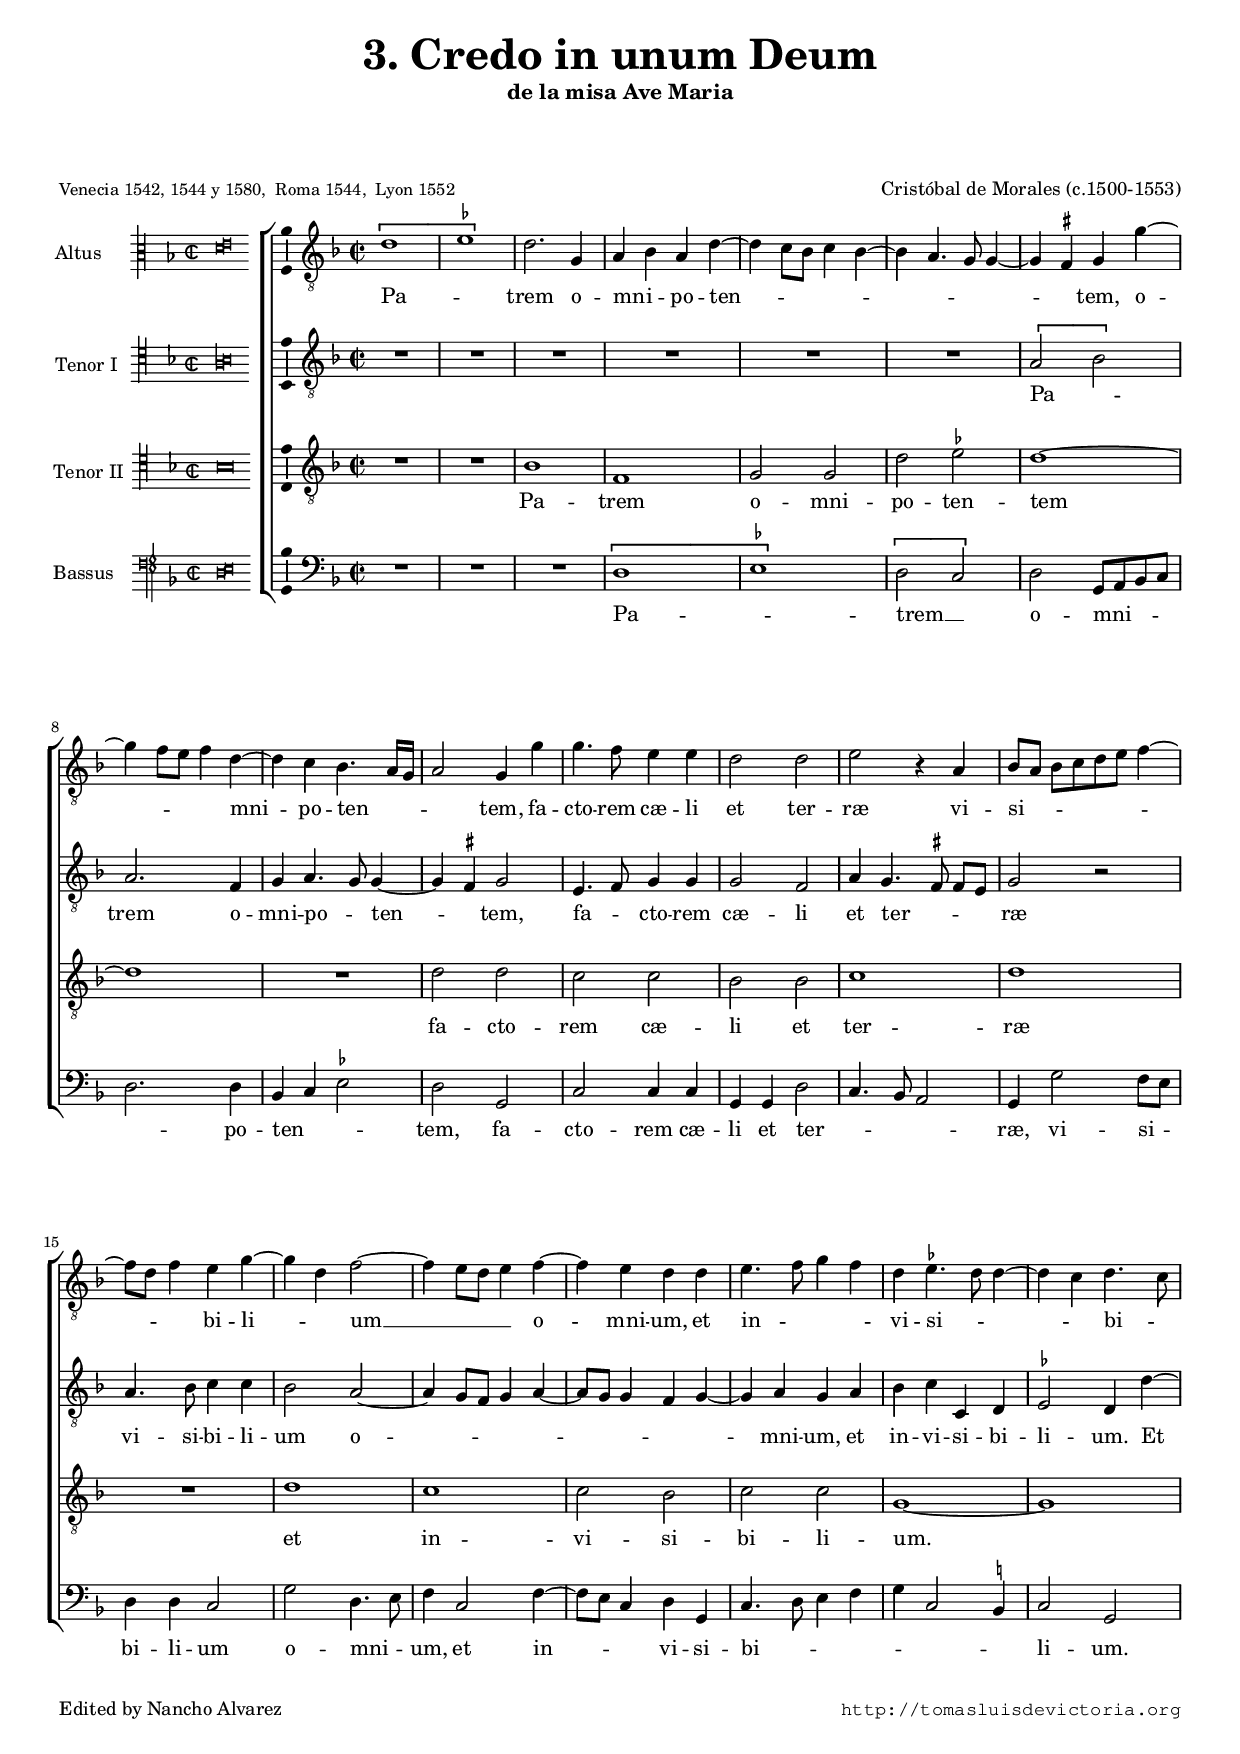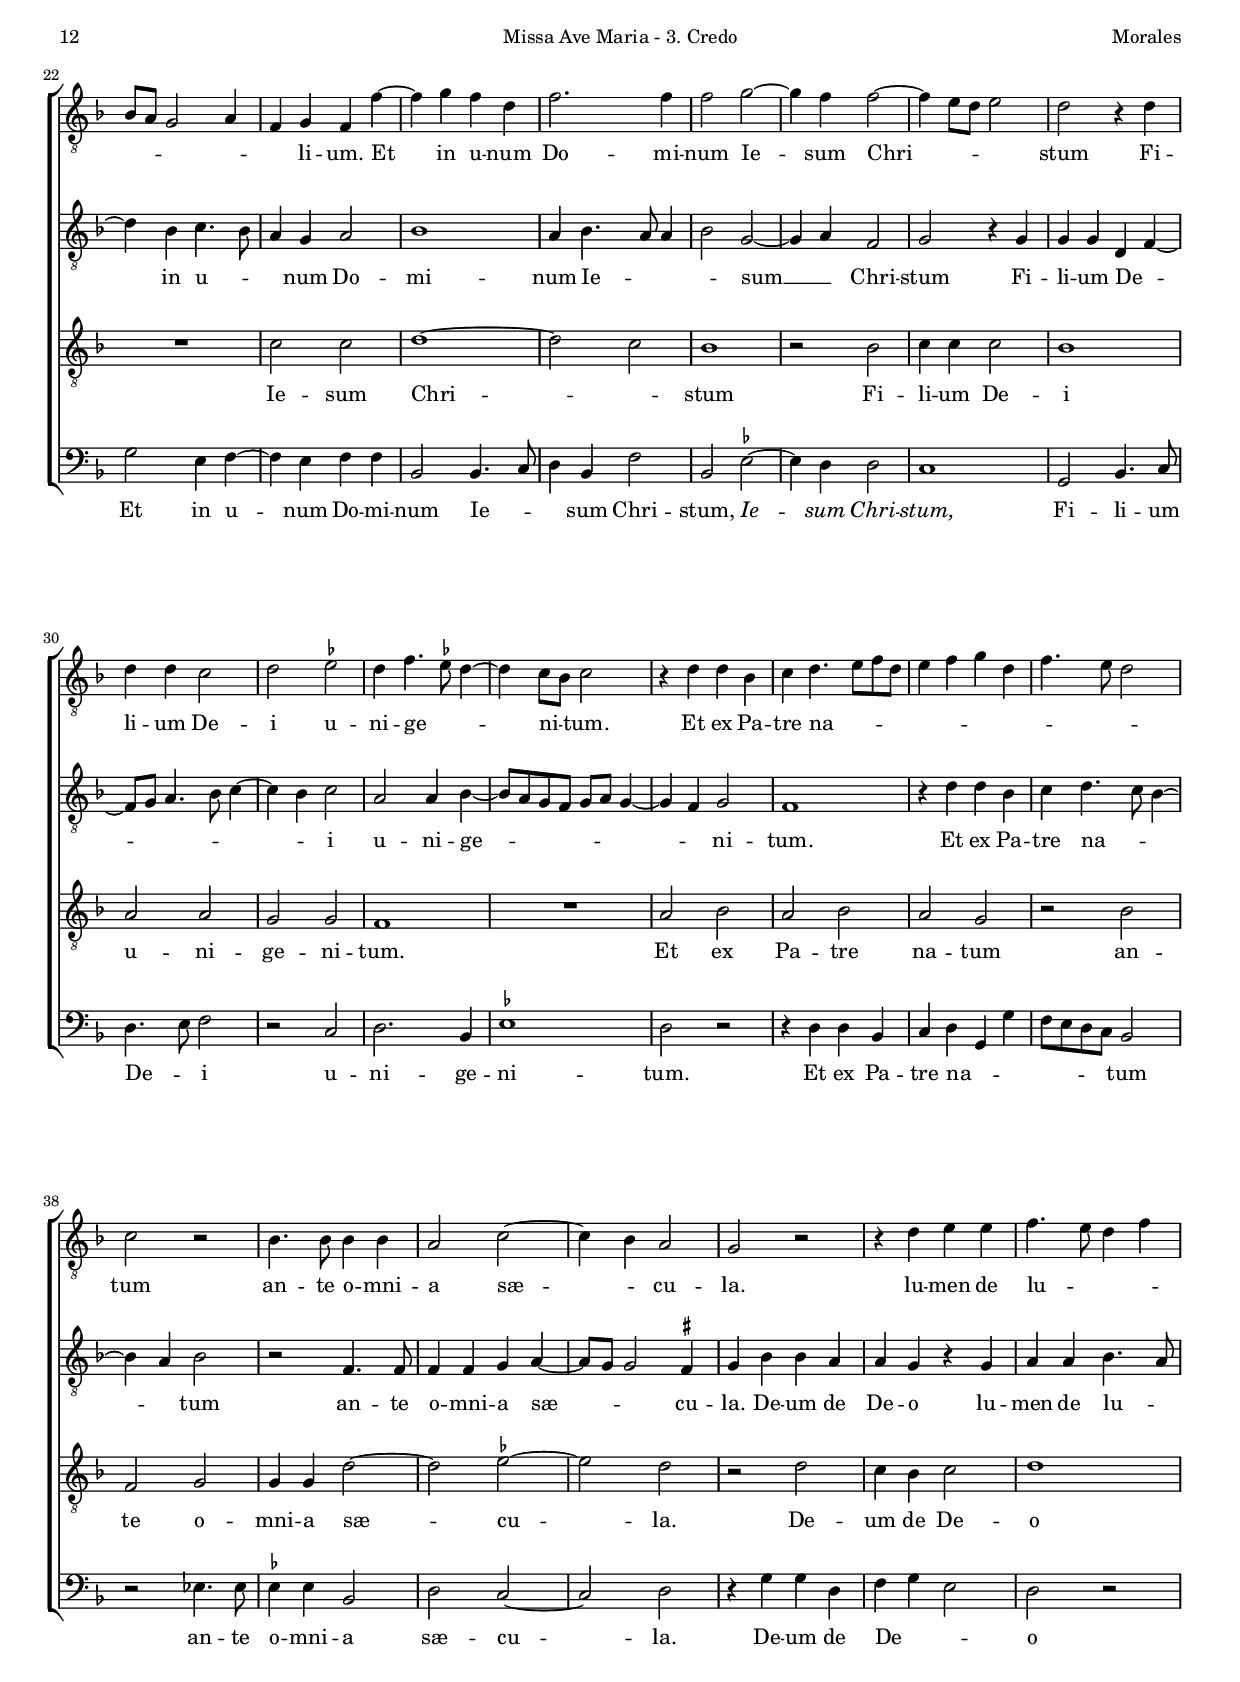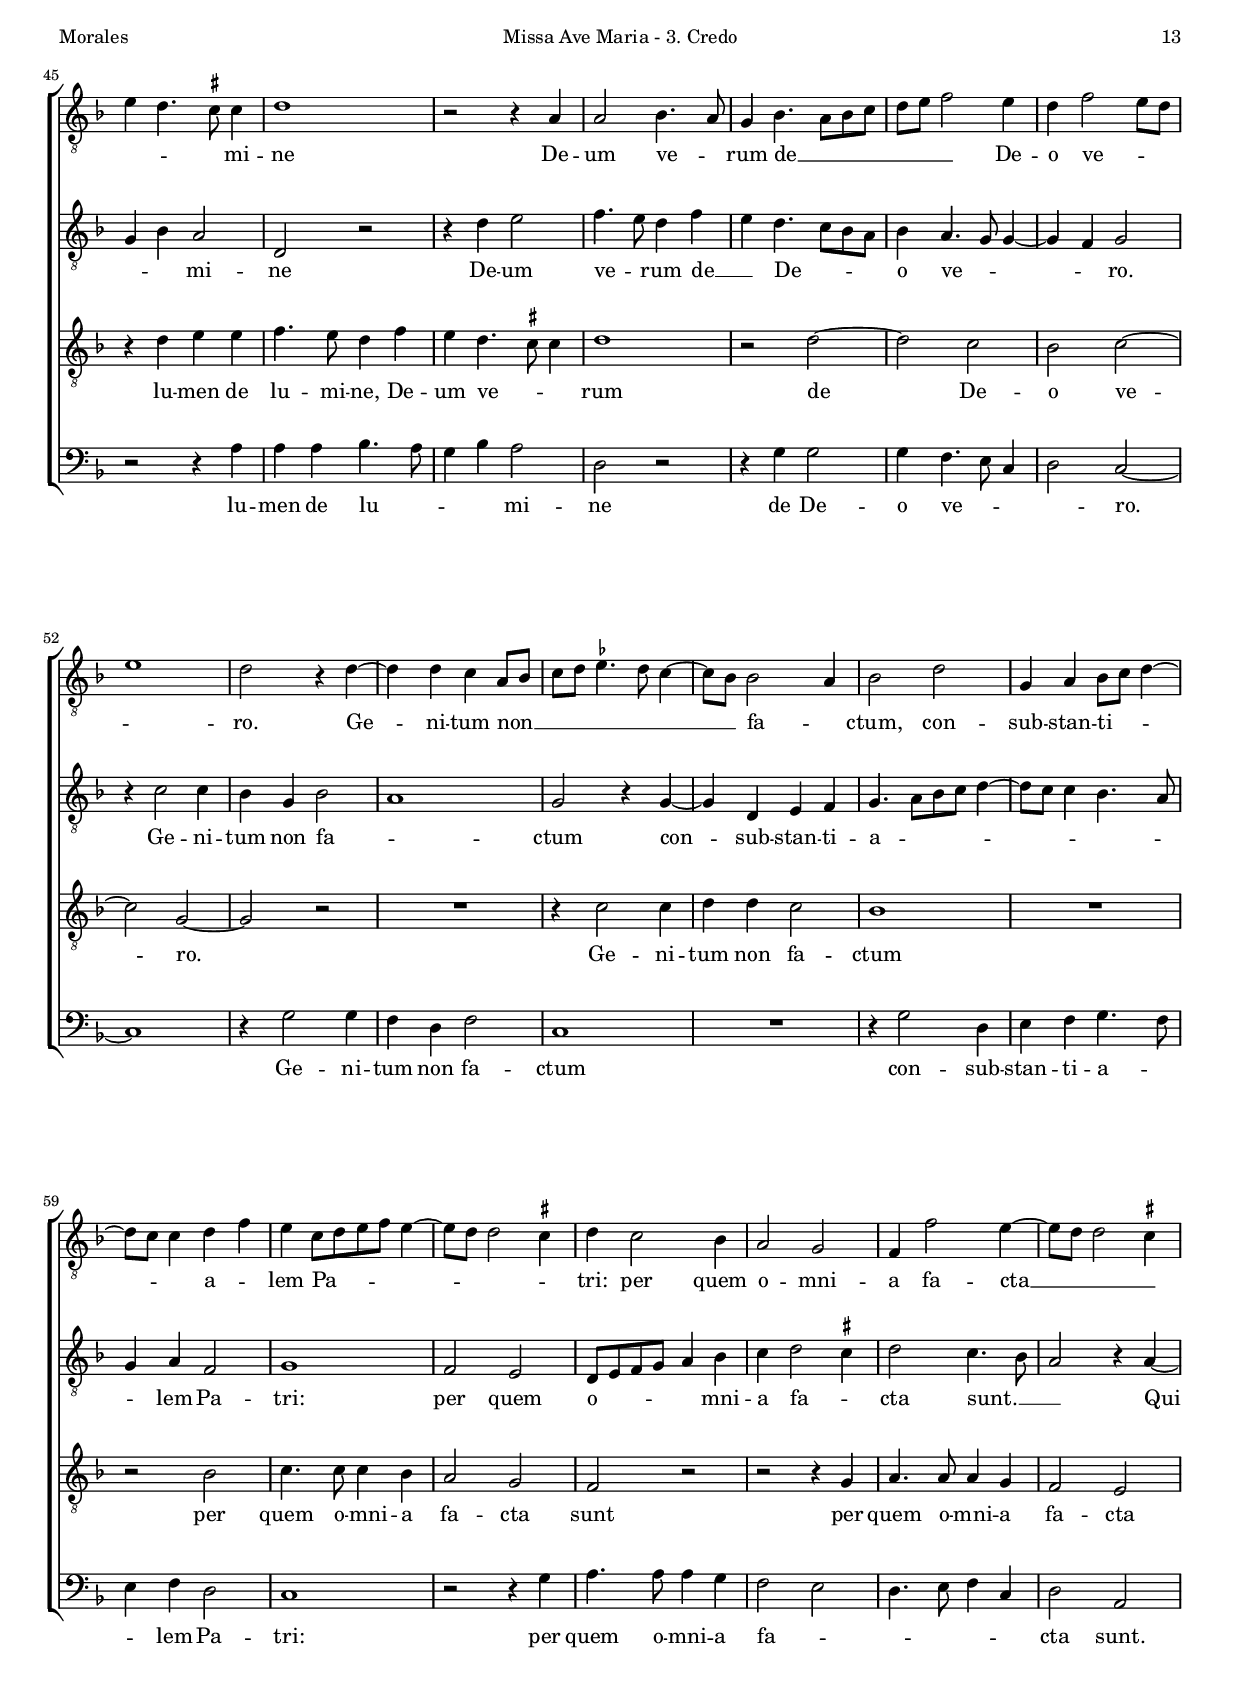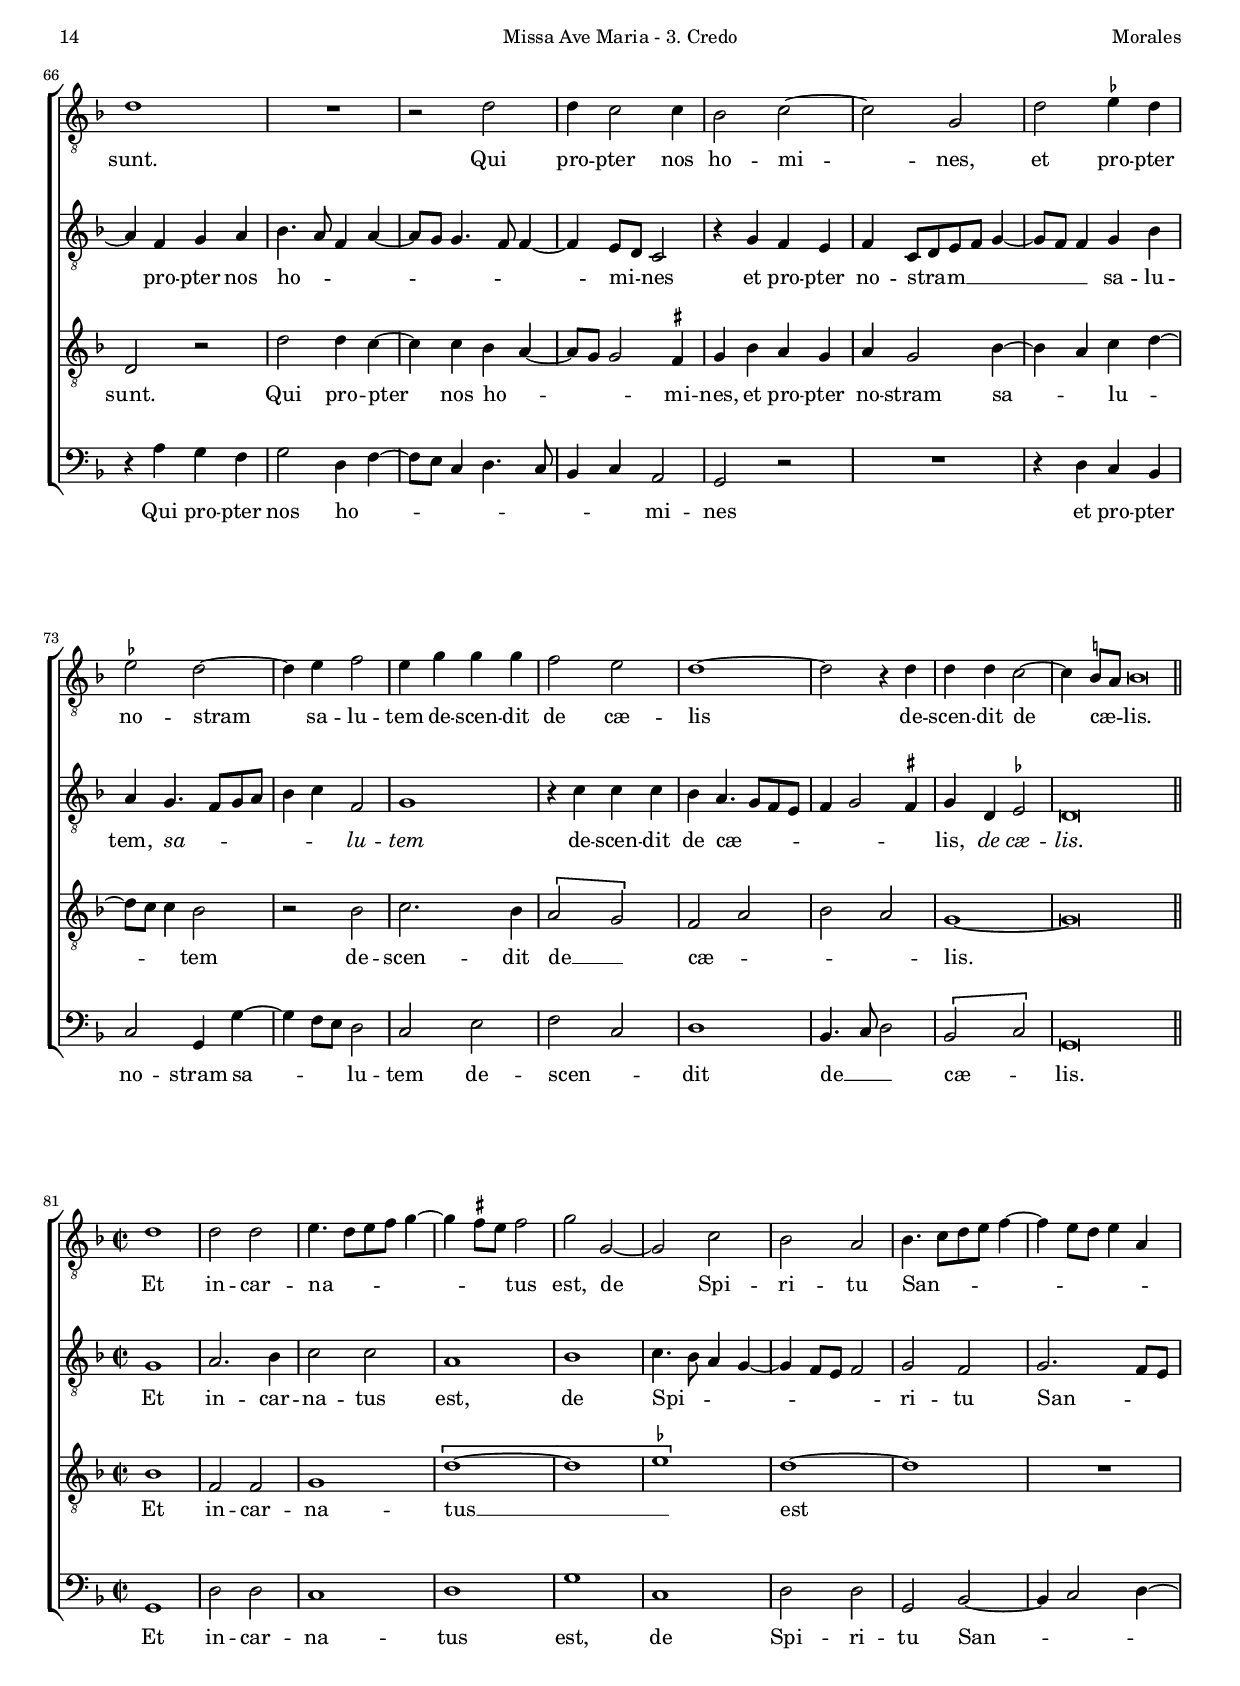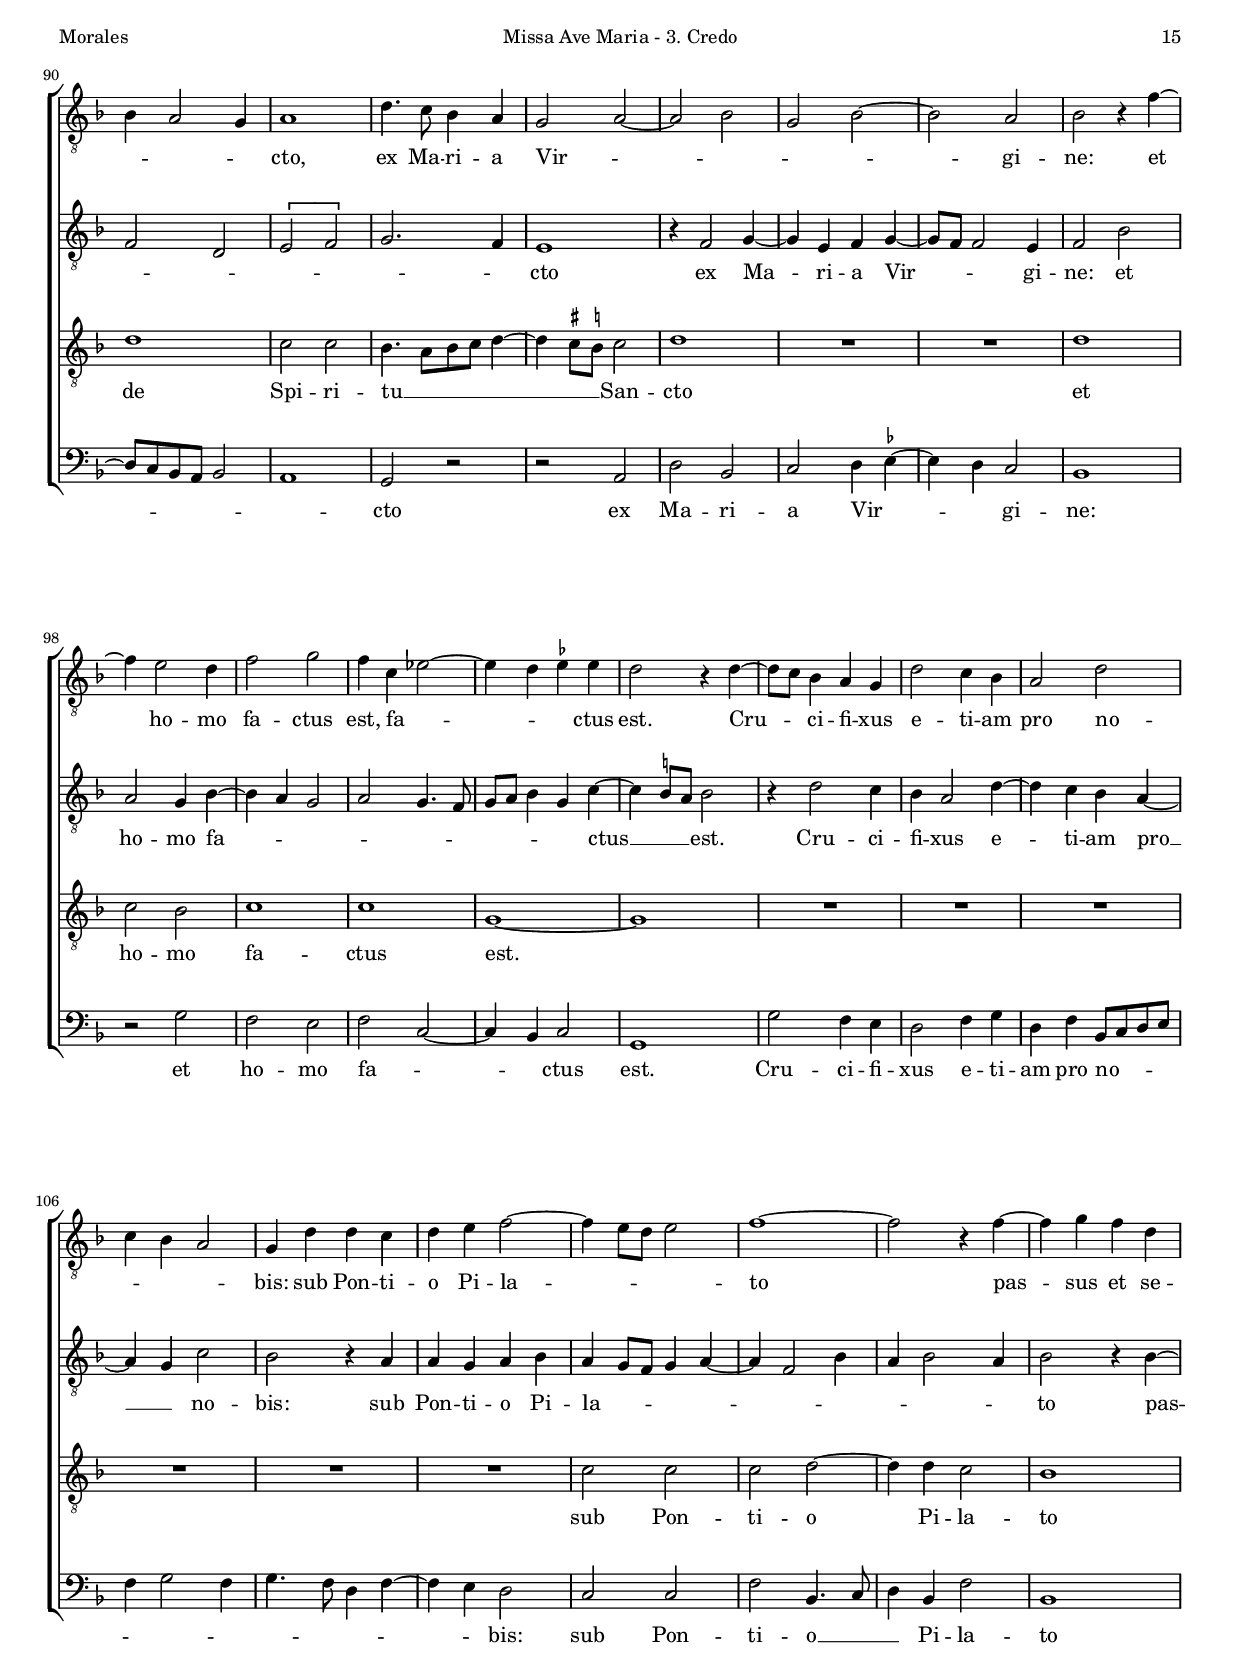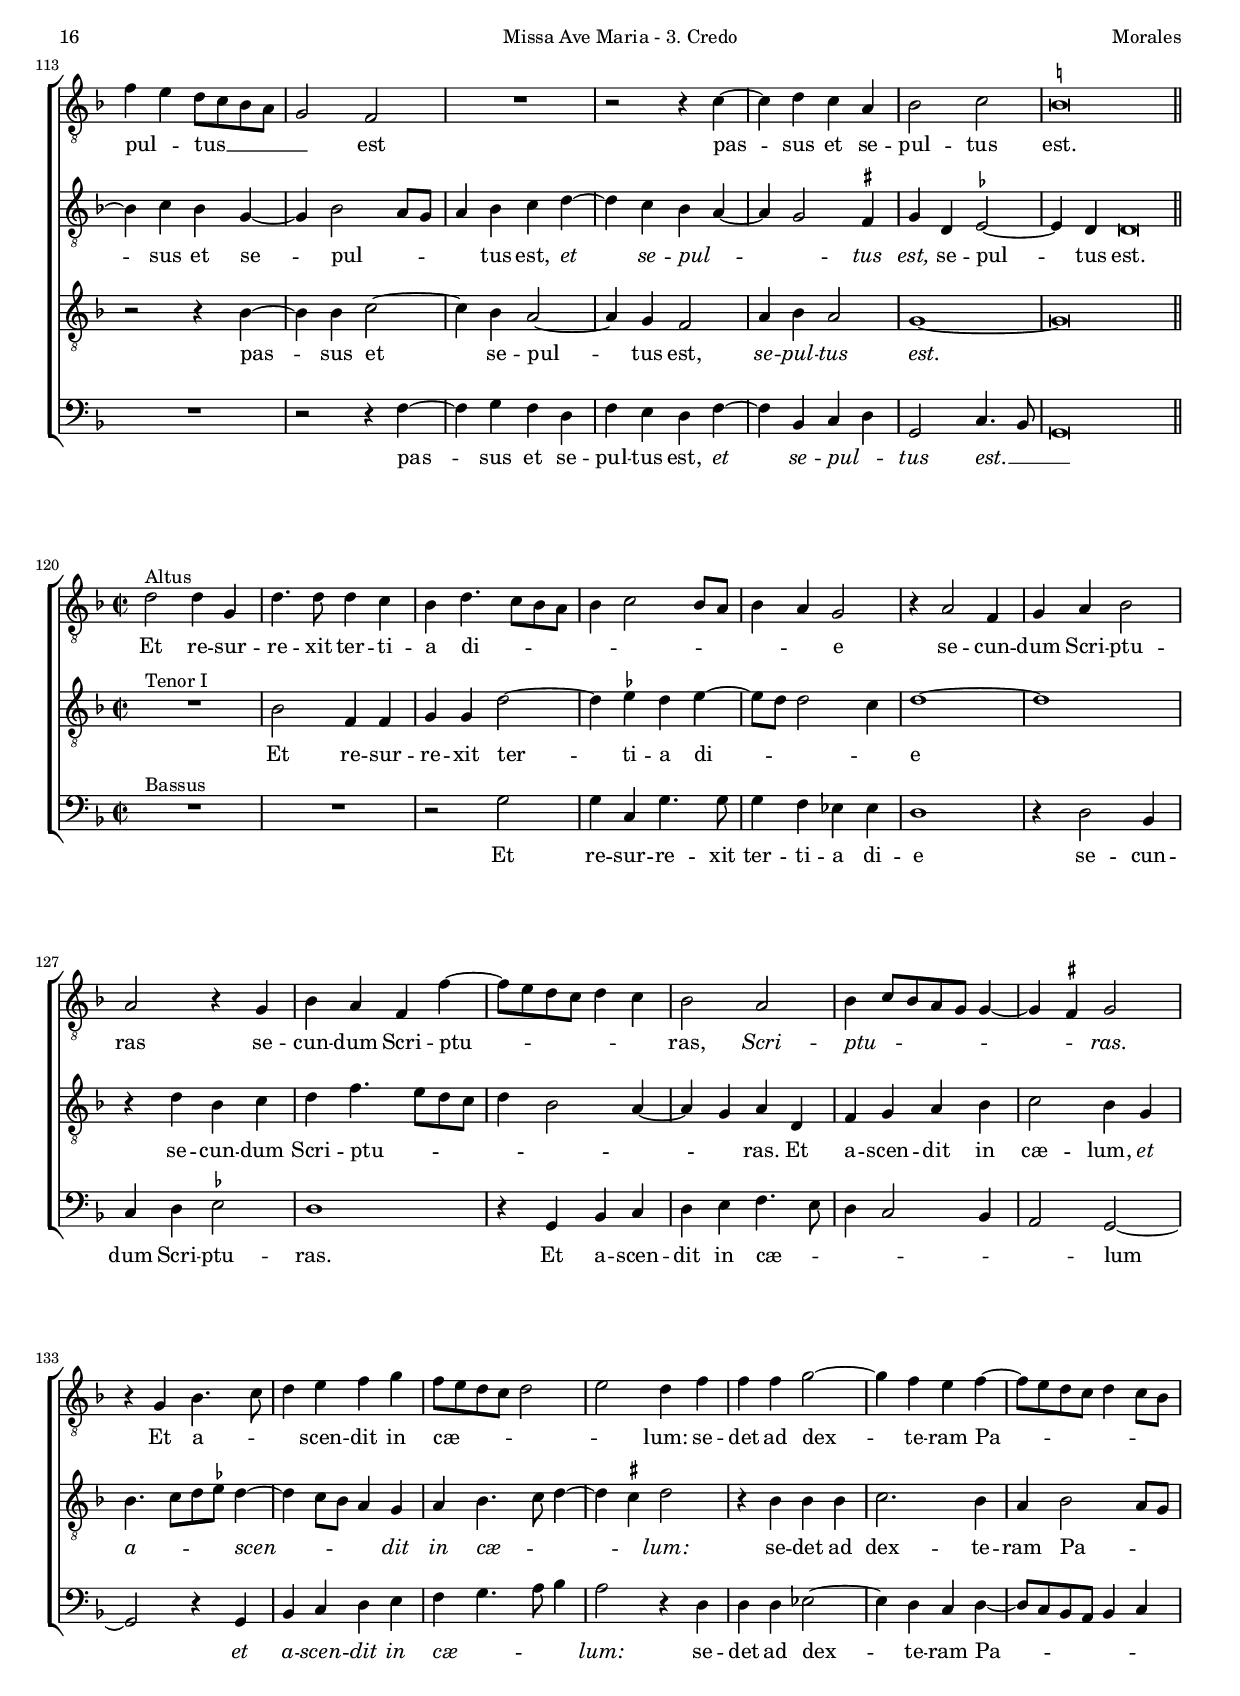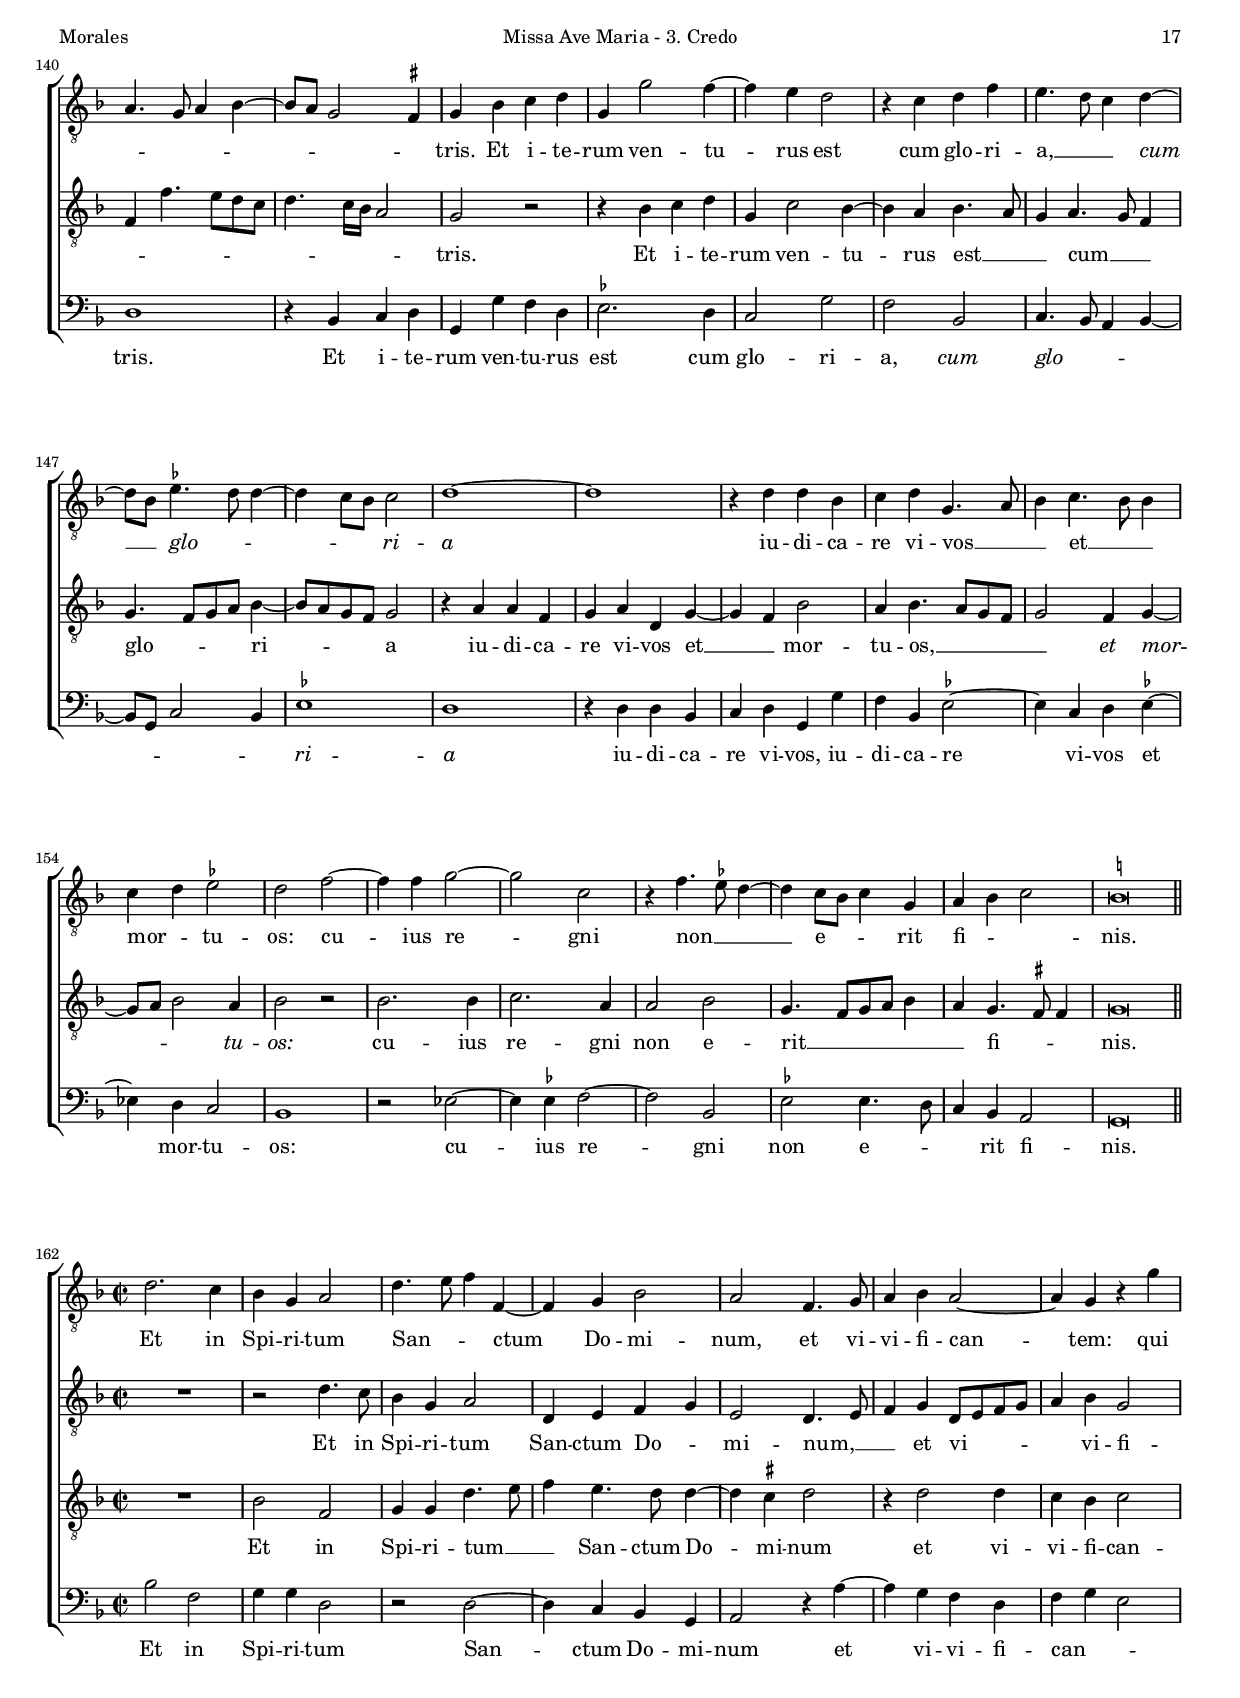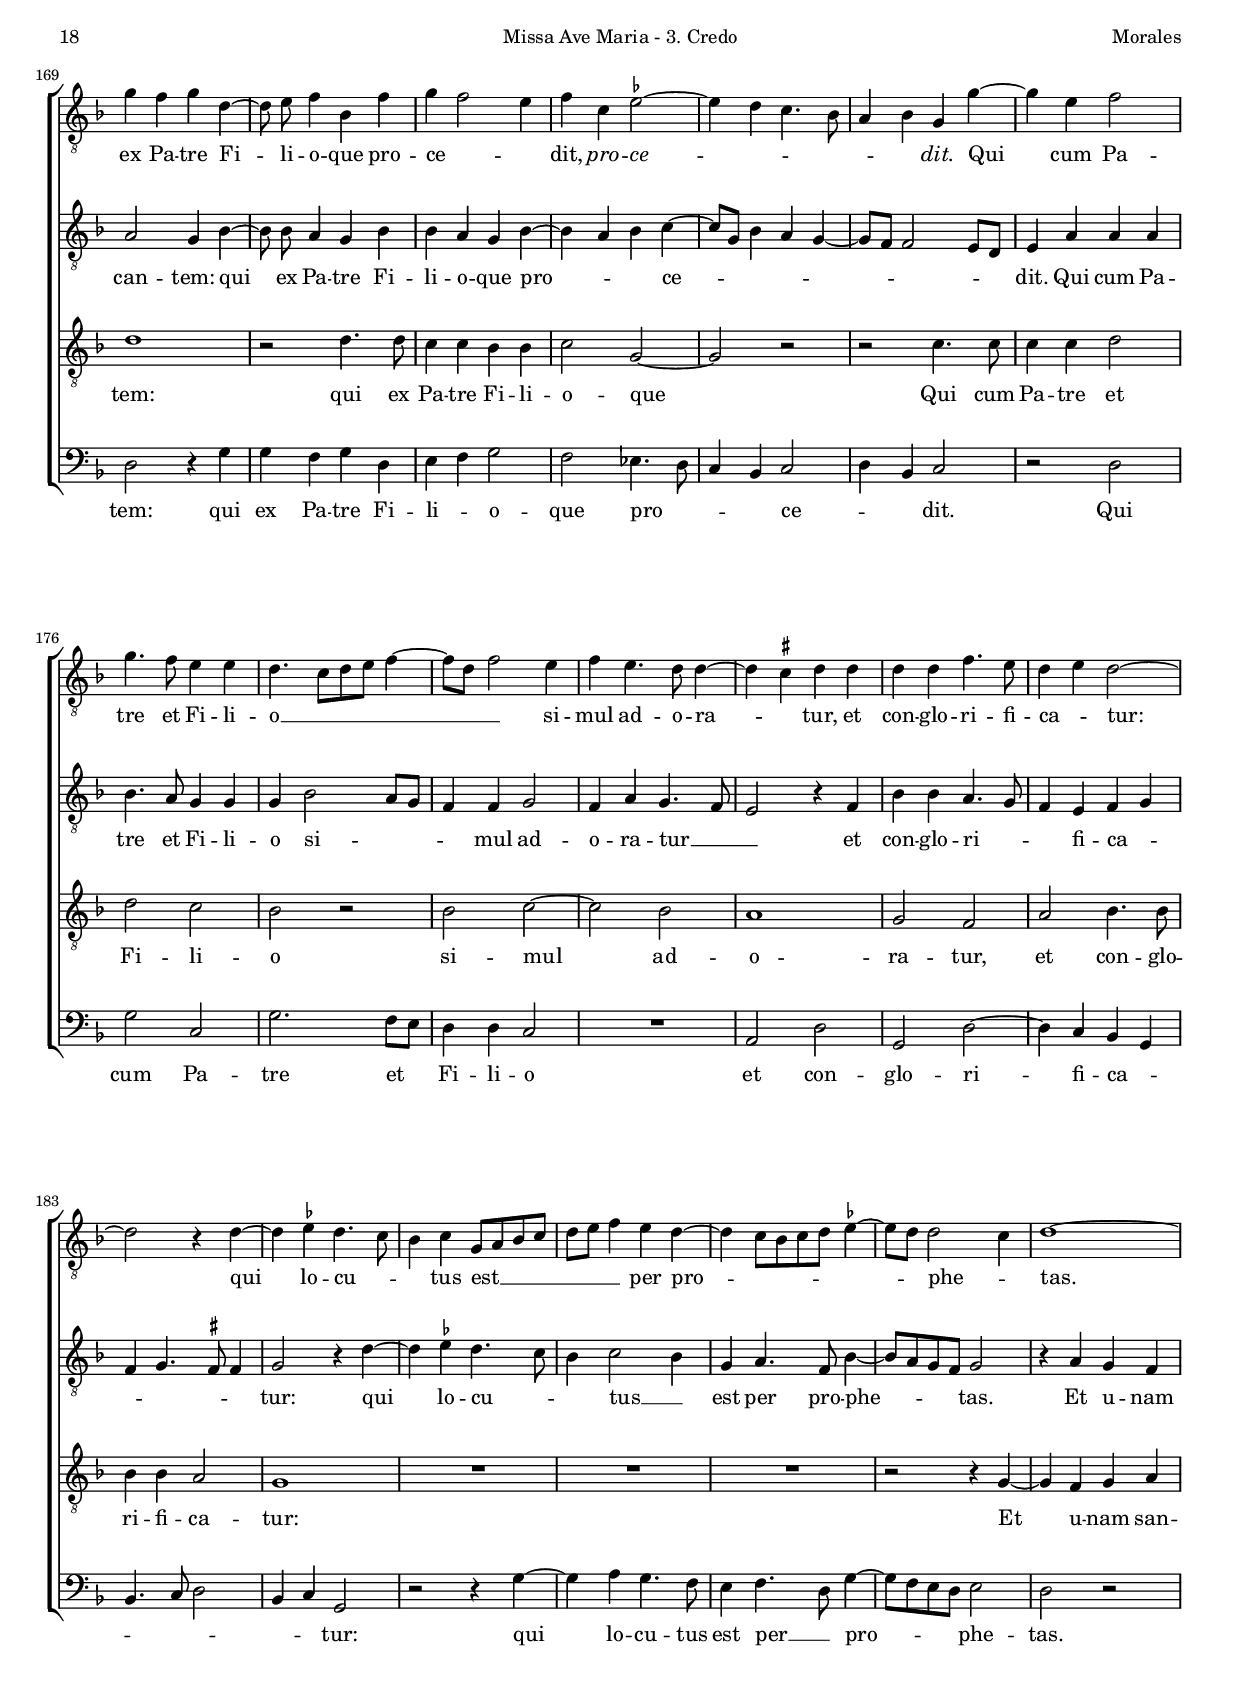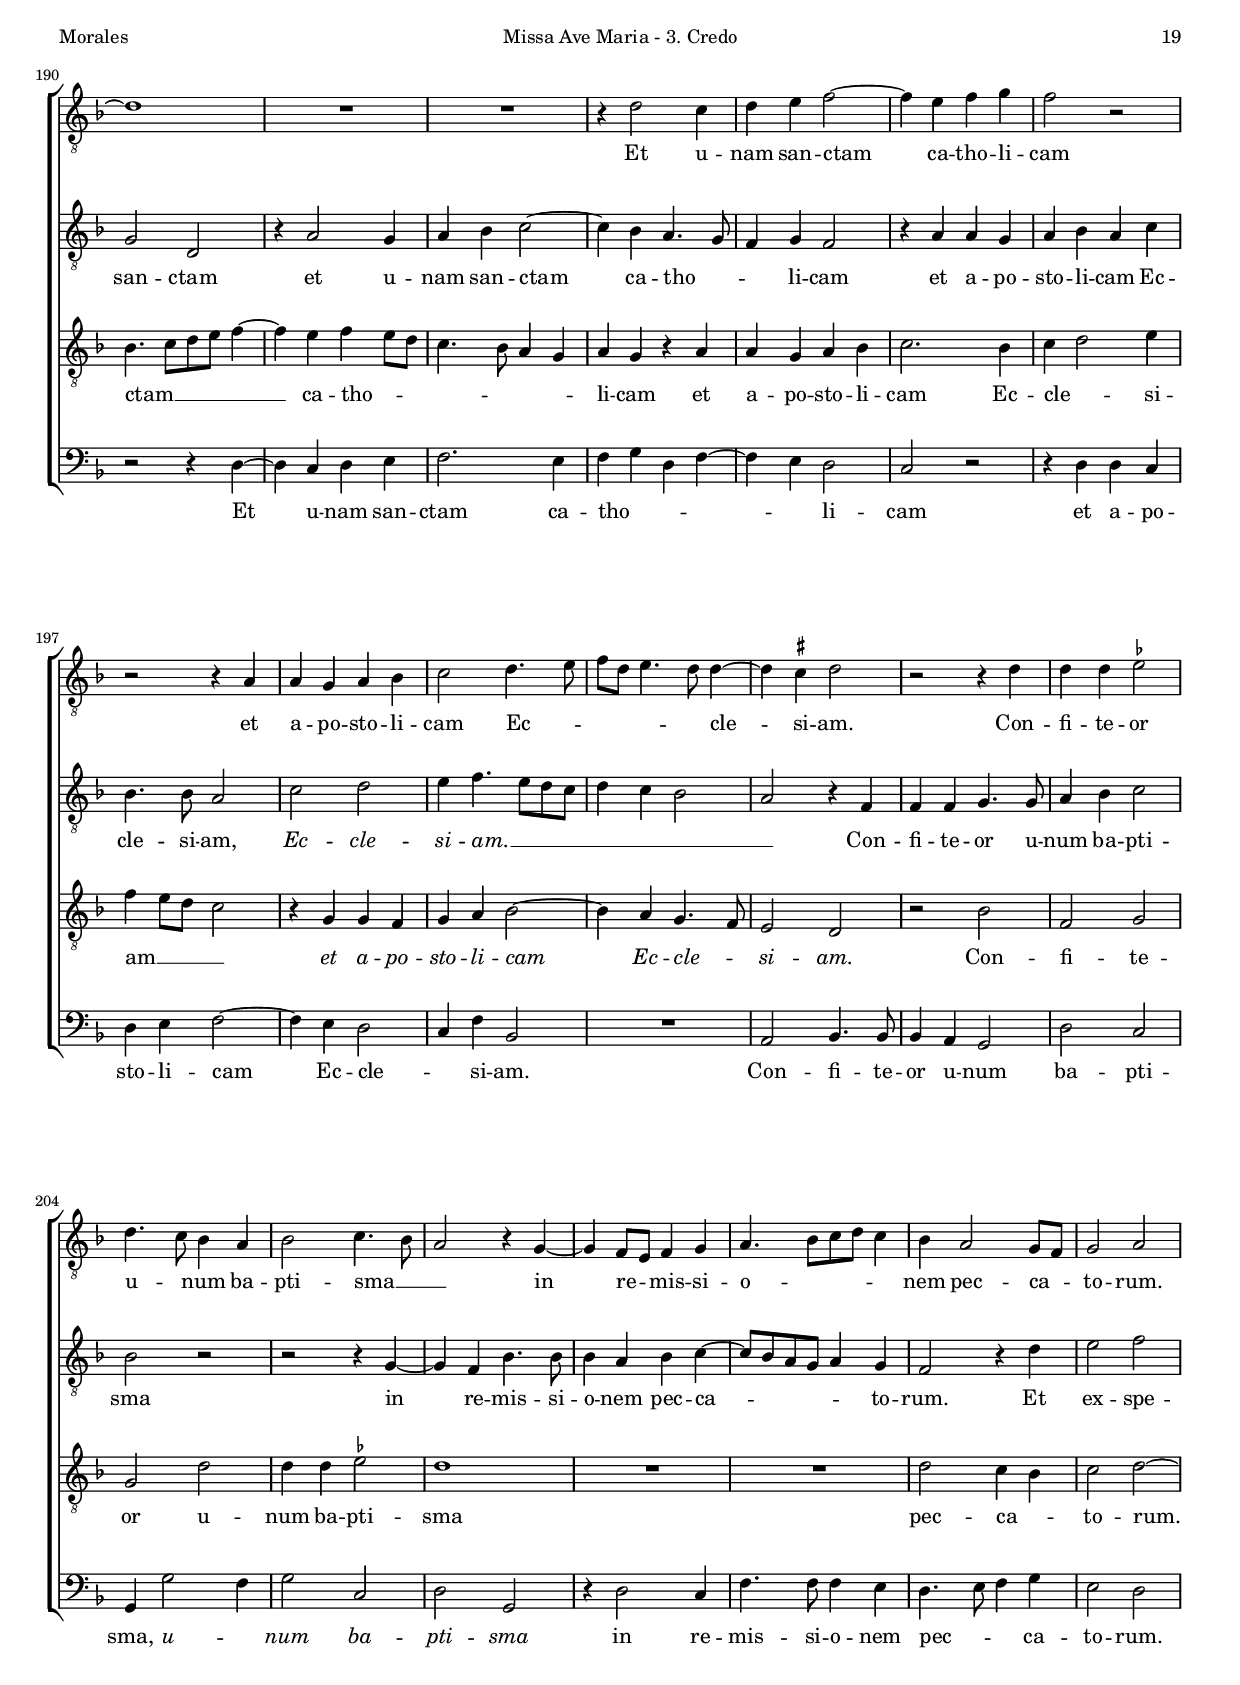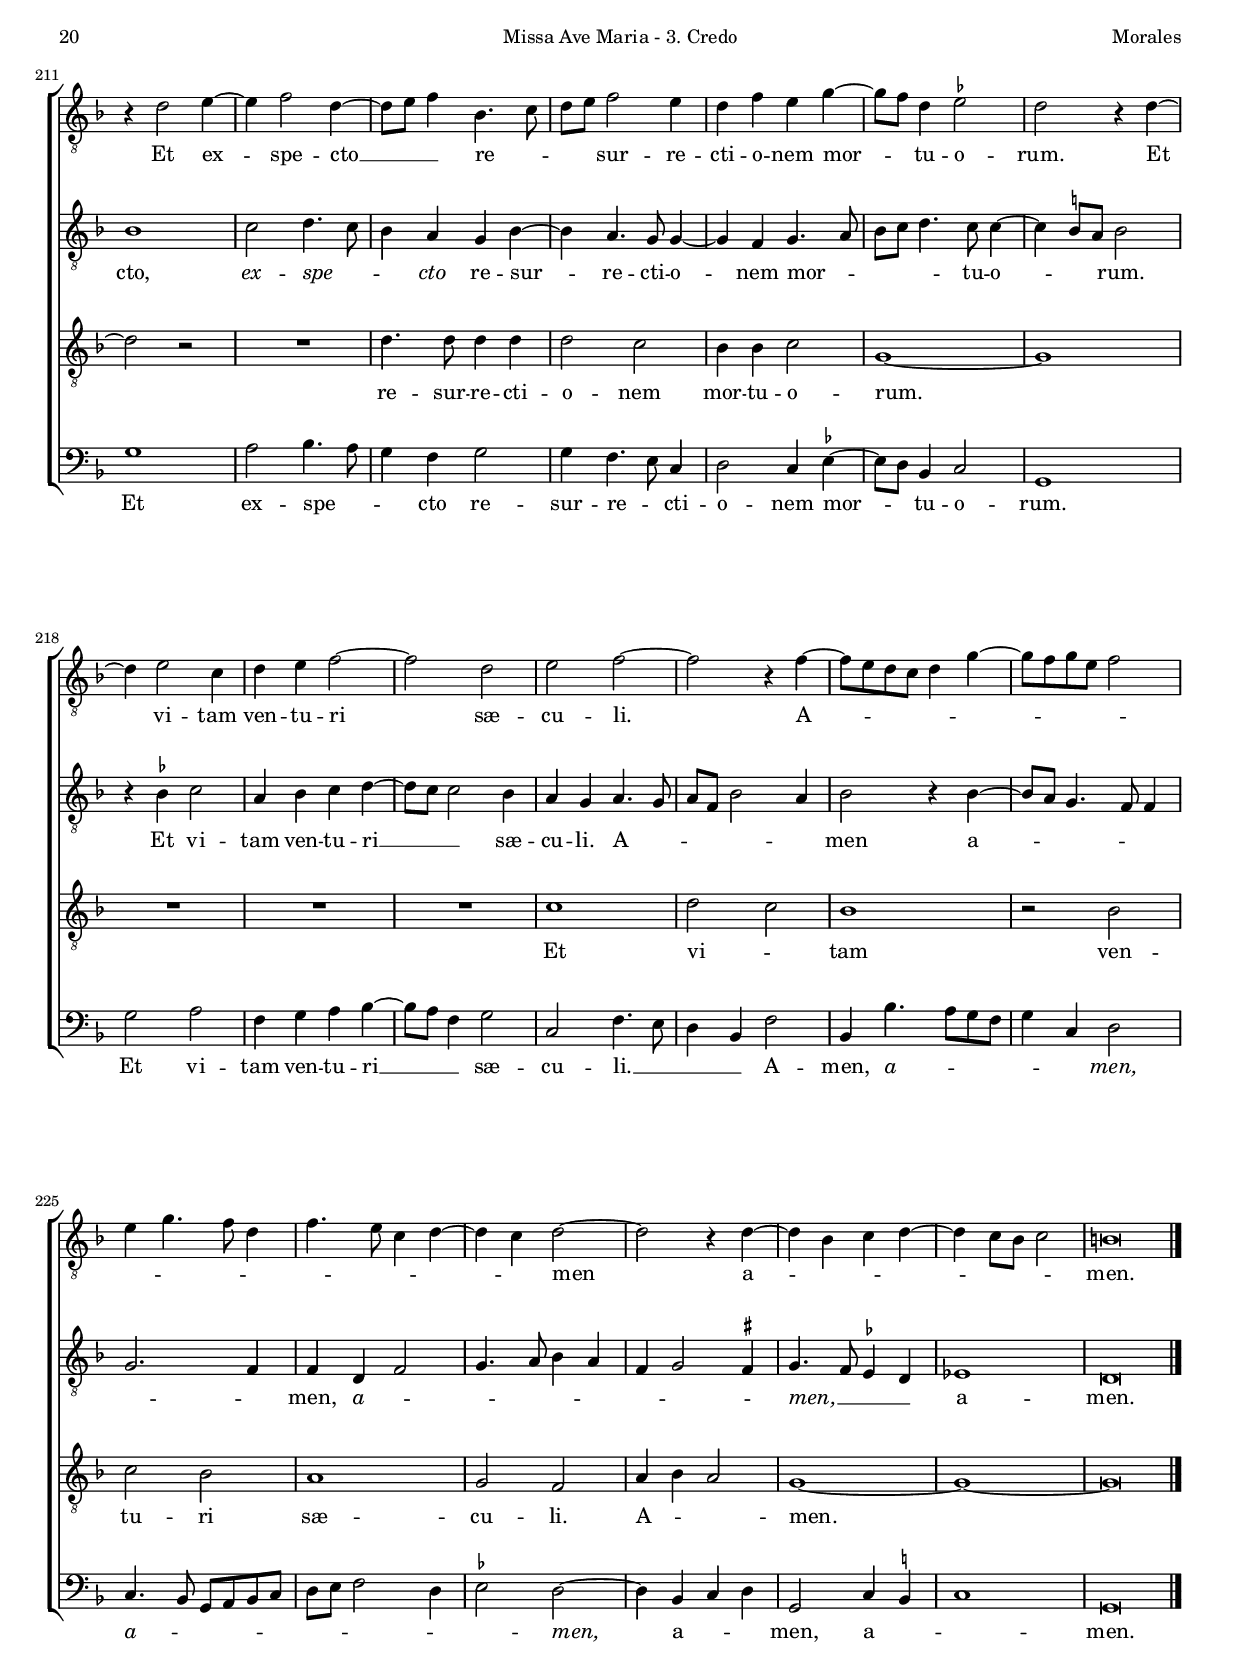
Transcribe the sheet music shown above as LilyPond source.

\version "2.18.0"

#(set-default-paper-size "a4")
#(set-global-staff-size 16.4)
#(ly:set-option 'point-and-click #f)
%mobile -s15.5 -i3.4

italicas=\override LyricText.font-shape = #'italic
rectas=\override LyricText.font-shape = #'upright
ss=\once \set suggestAccidentals = ##t
incipitwidth = 20
mt=#(define-music-function (parser location offset) (number?) ; move lyric text
      #{ \once \override LyricText.X-offset = -$offset #})

htitle="Missa Ave Maria - 3. Credo"
hcomposer="Morales"

\header {
	title=\markup{\fontsize #3 "3. Credo in unum Deum"}
	subtitle="de la misa Ave Maria"
	subsubtitle=\markup{\column{" " " " " "}}
	composer="Cristóbal de Morales (c.1500-1553)"
        pdfauthor=\composer
	%opus="(-)"
	poet=\markup{\smaller "Venecia 1542, 1544 y 1580,  Roma 1544,  Lyon 1552"} 
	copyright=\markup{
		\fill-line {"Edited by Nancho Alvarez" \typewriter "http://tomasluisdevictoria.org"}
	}
%	tagline=""
}

global={\key f \major \time 2/2 \skip 1*80 \bar "||" \break
	\override Score.TimeSignature.break-visibility = #'#(#f #t #t)
			\time 2/2 \skip 1*39 \bar "||" \break 
			\time 2/2 \skip 1*42 \bar "||" \break
			\time 2/2 \skip 1*70 \bar "|."
}


cantus=\relative c'{
	\[d1
	\ss ees\]
	d2. g,4
	a bes a d ~
	d c8 bes c4 bes ~
	bes4 a4. g8 g4 ~
	g \ss fis g g'4 ~
	g f8 e f4 d ~
	d c bes4. a16 g
	a2 g4 g'
	g4. f8 e4 e
	d2 d
	e2 r4 a,
	bes8[ a] bes[ c d e] f4 ~
	f8 d f4 e g ~
	g4 d f2 ~
	f4 e8 d e4 f ~
	f e d d % CSIC \ss ees
	e4. f8 g4 f
	d \ss ees4. d8 d4 ~
	d4 c d4. c8
	bes a g2 a4
	f4 g f f' ~
	f g f d
	f2. f4
	f2 g ~
	g4 f f2 ~
	f4 e8 d e2 % CSIC \ss ees \ss ees
	d2 r4 d
	d d c2
	d2 \ss ees
	d4 f4. \ss ees8 d4 ~
	d c8 bes c2
	r4 d d bes
	c d4. e8 f d
	e4 f g d % CSIC \ss fis 
	f4. e8 d2 % CSIC \ss ees
	c2 r
	bes4. bes8 bes4 bes
	a2 c ~
	c4 bes a2
	g r
	r4 d' e e 
	f4. e8 d4 f
	e d4. \ss cis8 cis4
	d1
	r2 r4 a
	a2 bes4. a8
	g4 bes4. a8 bes c
	d e f2 e4 
	d4 f2 e8 d
	e1
	d2 r4 d ~
	d d c a8 bes
	c d \ss ees4. d8 c4 ~
	c8 bes bes2 a4
	bes2 d
	g,4 a bes8 c d4 ~
	d8 c c4 d f
	e4 c8[ d e f] e4 ~
	e8 d d2 \ss cis4
	d4 c2 bes4
	a2 g
	f4 f'2 e4 ~
	e8 d d2 \ss cis4
	d1
	R1
	r2 d
	d4 c2 c4
	bes2 c ~
	c2 g
	d' \ss ees4 d
	\ss ees2 d2 ~
	d4 e f2
	e4 g g g
	f2 e % CSIC \ss ees
	d1 ~
	d2 r4 d
	d d c2 ~
	c4 \ss b8 a b\breve*1/4
	d1
	d2 d
	e4. d8[ e f] g4 ~ % CSIC \ss fis
	g4 \ss fis8 e fis2
	g2 g, ~
	g c
	bes a
	bes4. c8[ d e] f4 ~
	f e8 d e4 a,
	bes4 a2 g4
	a1
	d4. c8 bes4 a
	g2 a ~
	a bes
	g bes ~
	bes a
	bes r4 f' ~
	f e2 d4
	f2 g
	f4 c ees2 ~
	ees4 d \ss ees! ees
	d2 r4 d ~
	d8 c bes4 a g
	d'2 c4 bes
	a2 d
	c4 bes a2
	g4 d' d c
	d e f2 ~
	f4 e8 d e2
	f1 ~
	f2 r4 f ~
	f g f d
	f e d8 c bes a
	g2 f
	R1
	r2 r4 c' ~
	c d c a
	bes2 c
	\ss b\breve*1/2 % si natural contra mi bemol: raro
	s4*0^\markup{"Altus"}
	d2 d4 g,
	d'4. d8 d4 c
	bes d4. c8 bes a
	bes4 c2 bes8 a
	bes4 a g2
	r4 a2 f4
	g a bes2
	a r4 g
	bes a f f' ~
	f8 e d c d4 c
	bes2 a
	bes4 c8[ bes a g] g4 ~
	g \ss fis g2
	r4 g bes4. c8
	d4 e f g % CSIC \ss fis
	f8 e d c d2
	e d4 f 
	f f g2 ~
	g4 f e f ~
	f8 e d c d4 c8 bes
	a4. g8 a4 bes ~
	bes8 a g2 \ss fis4
	g4 bes c d 
	g, g'2 f4 ~
	f e d2
	r4 c d f
	e4. d8 c4 d ~
	d8 bes \ss ees4. d8 d4 ~
	d c8 bes c2
	d1 ~
	d
	r4 d d bes
	c4 d g,4. a8
	bes4 c4. bes8 bes4
	c d \ss ees2
	d f ~
	f4 f g2 ~
	g2 c,
	r4 f4. \ss ees8 d4 ~
	d c8 bes c4 g
	a bes c2
	\ss b\breve*1/2
	d2. c4
	bes g a2
	d4. e8 f4 f, ~
	f g bes2
	a2 f4. g8
	a4 bes a2 ~
	a4 g r g'
	g f g d ~
	d8 \noBeam e f4 bes, f'
	g4 f2 e4
	f c \ss ees2 ~
	ees4 d c4. bes8
	a4 bes g g' ~
	g e f2 % CSIC \ss fis
	g4. f8 e4 e % CSIC \ss ees
	d4. c8[ d e] f4 ~
	f8 d f2 e4
	f4 e4. d8 d4 ~
	d \ss cis d d
	d d f4. e8 
	d4 e d2 ~ % CSIC \ss ees
	d r4 d ~
	d \ss ees d4. c8 
	bes4 c g8 a bes c 
	d8 e f4 e d ~
	d c8[ bes c d ] \ss ees4 ~
	ees8 d d2 c4
	d1 ~
	d
	R1*2
	r4 d2 c4
	d e f2 ~
	f4 e f g
	f2 r
	r r4 a,
	a g a bes % CSIC \ss b
	c2 d4. e8
	f d e4. d8 d4 ~
	d \ss cis d2
	r2 r4 d
	d d \ss ees2
	d4. c8 bes4 a
	bes2 c4. bes8
	a2 r4 g ~
	g f8 e f4 g
	a4. bes8[ c d] c4
	bes4 a2 g8 f
	g2 a
	r4 d2 e4 ~
	e f2 d4 ~
	d8 e f4 bes,4. c8
	d e f2 e4
	d f e g ~
	g8 f d4 \ss ees2
	d2 r4 d ~
	d e2 c4
	d e f2 ~
	f d
	e2 f ~
	f r4 f ~
	f8 e d c d4 g ~
	g8 f g e f2
	e4 g4. f8 d4
	f4. e8 c4 d ~
	d c d2 ~ % CSIC \ss cis 
	d r4 d ~
	d bes c d ~ % CSIC \ss b
	d4 c8 bes c2 % CSIC \ss b
	b\breve*1/2
}

altus=\relative c'{
	R1*6
	\[a2 bes\]
	a2. f4
	g a4. g8 g4 ~
	g \ss fis g2
	e4. f8 g4 g
	g2 f
	a4 g4. \ss fis8 fis[ e]
	g2 r
	a4. bes8 c4 c % CSIC \ss b
	bes2 a ~
	a4 g8 f g4 a ~
	a8 g g4 f g ~
	g a g a
	bes c c, d % CSIC \ss b
	\ss ees2 d4 d' ~
	d bes c4. bes8
	a4 g a2
	bes1
	a4 bes4. a8 a4
	bes2 g ~
	g4 a f2
	g r4 g
	g g d f ~
	f8 g a4. bes8 c4 ~
	c4 bes c2 % CSIC \ss b
	a2 a4 bes ~
	bes8 a g f g a g4 ~
	g f g2 % CSIC \ss fis
	f1
	r4 d' d bes
	c d4. c8 bes4 ~
	bes4 a bes2
	r2 f4. f8
	f4 f g a ~
	a8 g g2 \ss fis4
	g4 bes bes a 
	a g r g
	a a bes4. a8
	g4 bes a2
	d,2 r
	r4 d' e2
	f4. e8 d4 f
	e d4. c8 bes a
	bes4 a4. g8 g4 ~
	g4 f g2
	r4 c2 c4
	bes g bes2
	a1
	g2 r4 g ~
	g d e f % CSIC \ss fis
	g4. a8[ bes c] d4 ~
	d8 c c4 bes4. a8
	g4 a f2
	g1
	f2 e
	d8 e f g a4 bes
	c d2 \ss cis4 
	d2 c4. bes8
	a2 r4 a ~
	a4 f g a
	bes4. a8 f4 a ~
	a8 g g4. f8 f4 ~
	f e8 d c2 % CSIC \ss ees
	r4 g' f e
	f4 c8[ d e f] g4 ~
	g8 f f4 g bes % CSIC \ss fis \ss fis
	a g4. f8 g a
	bes4 c f,2
	g1
	r4 c c c
	bes a4. g8 f e
	f4 g2 \ss fis4
	g d \ss ees2
	d\breve*1/2
	g1
	a2. bes4 % CSIC \ss b
	c2 c
	a1
	bes % CSIC \ss b
	c4. bes8 a4 g ~
	g f8 e f2 % CSIC \ss fis \ss fis 
	g2 f
	g2. f8 e
	f2 d
	\[e f\] % CSIC \ss fis
	g2. f4
	e1
	r4 f2 g4 ~
	g e f g ~
	g8 f f2 e4
	f2 bes
	a g4 bes ~
	bes a g2
	a g4. f8
	g8 a bes4 g c ~
	c \ss b8 a b2
	r4 d2 c4
	bes4 a2 d4 ~
	d c bes a ~
	a g c2
	bes r4 a
	a g a bes
	a g8 f g4 a ~
	a4 f2 bes4
	a bes2 a4
	bes2 r4 bes ~
	bes c bes g ~
	g bes2 a8 g
	a4 bes c d ~
	d c bes a ~
	a g2 \ss fis4
	g d \ss ees2 ~
	ees4 d d\breve*1/4 % si natural contra mi bemol: raro
	s4*0^\markup{"Tenor I"}
	R1
	bes'2 f4 f
	g g d'2 ~
	d4 \ss ees d ees ~
	ees8 d d2 c4
	d1 ~
	d
	r4 d bes c
	d f4. e8 d c
	d4 bes2 a4 ~
	a g a d,
	f g a bes
	c2 bes4 g
	bes4. c8[ d \ss ees] d4 ~
	d c8 bes a4 g
	a bes4. c8 d4 ~
	d \ss cis d2
	r4 bes bes bes
	c2. bes4
	a4 bes2 a8 g
	f4 f'4. e8 d c
	d4. c16 bes a2
	g2 r
	r4 bes c d
	g,4 c2 bes4 ~
	bes4 a bes4. a8
	g4 a4. g8 f4
	g4. f8[ g a] bes4 ~
	bes8 a g f g2
	r4 a a f
	g a d, g ~
	g f bes2
	a4 bes4. a8 g f
	g2 f4 g ~
	g8 a bes2 a4
	bes2 r
	bes2. bes4
	c2. a4
	a2 bes
	g4. f8[ g a] bes4 
	a4 g4. \ss fis8 fis4
	g\breve*1/2
	R1
	r2 d'4. c8
	bes4 g a2
	d,4 e f g
	e2 d4. e8
	f4 g d8 e f g
	a4 bes g2
	a g4 bes ~
	bes8 \noBeam bes a4 g bes
	bes a g bes ~
	bes a bes c ~
	c8 g bes4 a g ~
	g8 f f2 e8 d
	e4 a a a
	bes4. a8 g4 g
	g bes2 a8 g
	f4 f g2
	f4 a g4. f8
	e2 r4 f
	bes bes a4. g8
	f4 e f g % CSIC \ss ees
	f4 g4. \ss fis8 fis4 
	g2 r4 d' ~
	d \ss ees d4. c8
	bes4 c2 bes4
	g4 a4. f8 bes4 ~
	bes8 a g f g2
	r4 a g f
	g2 d
	r4 a'2 g4
	a bes c2 ~
	c4 bes a4. g8
	f4 g f2
	r4 a a g
	a4 bes a c
	bes4. bes8 a2
	c d
	e4 f4. e8 d c
	d4 c bes2
	a2 r4 f
	f f g4. g8
	a4 bes c2 % CSIC \ss b
	bes2 r
	r r4 g ~
	g4 f bes4. bes8
	bes4 a bes c ~
	c8 bes a g a4 g
	f2 r4 d'
	e2 f
	bes,1
	c2 d4. c8
	bes4 a g bes ~
	bes a4. g8 g4 ~
	g f g4. a8
	bes8 c d4. c8 c4 ~
	c \ss b8 a b2
	r4 \ss bes! c2 % CSIC \ss b
	a4 bes c d ~ % CSIC \ss b
	d8 c c2 bes4
	a4 g a4. g8
	a f bes2 a4
	bes2 r4 bes ~
	bes8 a g4. f8 f4
	g2. f4
	f4 d f2
	g4. a8 bes4 a
	f4 g2 \ss fis4 % CSIC \ss fis \ss fis 
	g4. f8 \ss ees4 d
	ees1
	d\breve*1/2
}

tenor=\relative c'{
	R1*2
	bes1
	f
	g2 g
	d'2 \ss ees
	d1 ~
	d
	R1
	d2 d
	c2 c
	bes bes
	c1
	d
	R1
	d
	c
	c2 bes
	c c
	g1 ~
	g1
	R1
	c2 c
	d1 ~
	d2 c
	bes1
	r2 bes
	c4 c c2
	bes1
	a2 a
	g2 g
	f1
	R1
	a2 bes
	a bes
	a g
	r bes
	f g
	g4 g d'2 ~
	d \ss ees ~
	ees2 d
	r d
	c4 bes c2
	d1
	r4 d e e
	f4. e8 d4 f
	e d4. \ss cis8 cis4
	d1
	r2 d ~
	d c
	bes2 c ~
	c g ~
	g r
	R1
	r4 c2 c4
	d4 d c2
	bes1
	R1
	r2 bes
	c4. c8 c4 bes
	a2 g
	f r
	r2 r4 g
	a4. a8 a4 g
	f2 e
	d r
	d'2 d4 c ~
	c c bes a ~
	a8 g g2 \ss fis4
	g4 bes a g 
	a4 g2 bes4 ~
	bes a c d ~
	d8 c c4 bes2
	r2 bes
	c2. bes4
	\[a2 g\]
	f2 a 
	bes a 
	g1 ~
	g\breve*1/2
	bes1
	f2 f
	g1
	\[d'1 ~
	d \ss ees\]
	d1 ~
	d
	R1
	d
	c2 c
	bes4. a8[ bes c] d4 ~
	d \ss cis8 \ss b cis2
	d1
	R1*2
	d1
	c2 bes
	c1
	c
	g1 ~
	g
	R1*6
	c2 c
	c2 d ~
	d4 d c2
	bes1
	r2 r4 bes ~
	bes4 bes c2 ~
	c4 bes a2 ~
	a4 g f2
	a4 bes a2
	g1 ~
	g\breve*1/2
	R1*42
	R1
	bes2 f
	g4 g d'4. e8
	f4 e4. d8 d4 ~ % CSIC no hay ligadura 
	d4 \ss cis d2
	r4 d2 d4
	c bes c2
	d1
	r2 d4. d8
	c4 c bes bes
	c2 g ~
	g r
	r c4. c8
	c4 c d2
	d2 c
	bes r
	bes2 c ~
	c bes
	a1
	g2 f
	a bes4. bes8
	bes4 bes a2
	g1 
	R1
	R1*2
	r2 r4 g ~
	g f g a
	bes4. c8[ d e] f4 ~
	f4 e f e8 d
	c4. bes8 a4 g
	a g r a
	a g a bes % CSIC \ss b
	c2. bes4
	c4 d2 e4
	f e8 d c2
	r4 g g f
	g a bes2 ~
	bes4 a g4. f8
	e2 d
	r2 bes'
	f g
	g d'
	d4 d \ss ees2
	d1
	R1*2
	d2 c4 bes % CSIC \ss b
	c2 d ~ % CSIC \ss cis
	d2 r
	R1
	d4. d8 d4 d
	d2 c
	bes4 bes c2
	g1 ~
	g
	R1*3
	c1
	d2 c
	bes1
	r2 bes
	c bes
	a1
	g2 f % CSIC \ss fis
	a4 bes a2
	g1 ~
	g ~
	g\breve*1/2
}

bassus=\relative c{
	R1*3
	\[d1
	\ss ees\]
	\[d2 c\]
	d2 g,8 a bes c
	d2. d4
	bes c \ss ees2
	d2 g,
	c2 c4 c
	g g d'2
	c4. bes8 a2
	g4 g'2 f8 e
	d4 d c2
	g'2 d4. e8
	f4 c2 f4 ~
	f8 e c4 d g, % CSIC \ss ees
	c4. d8 e4 f % CSIC \ss ees
	g4 c,2 \ss b4
	c2 g
	g'2 e4 f ~
	f e f f
	bes,2 bes4. c8
	d4 bes f'2
	bes, \ss ees ~
	ees4 d d2
	c1
	g2 bes4. c8
	d4. e8 f2
	r2 c
	d2. bes4
	\ss ees1
	d2 r
	r4 d d bes
	c4 d g, g'
	f8 e d c bes2 % CSIC \ss bes
	r2 ees4. ees8 
	\ss ees4 ees bes2
	d2 c ~
	c2 d
	r4 g g d
	f g e2
	d2 r
	r2 r4 a'
	a a bes4. a8
	g4 bes a2
	d,2 r
	r4 g g2
	g4 f4. e8 c4
	d2 c ~
	c1 
	r4 g'2 g4
	f d f2
	c1
	R1
	r4 g'2 d4
	e f g4. f8
	e4 f d2
	c1
	r2 r4 g'
	a4. a8 a4 g
	f2 e
	d4. e8 f4 c
	d2 a
	r4 a' g f
	g2 d4 f ~
	f8 e c4 d4. c8 % CSIC \ss es
	bes4 c a2
	g r
	R1
	r4 d' c bes
	c2 g4 g' ~
	g f8 e d2
	c e
	f c
	d1
	bes4. c8 d2
	\[bes c\] % CSIC \ss b
	g\breve*1/2
	g1
	d'2 d
	c1
	d 
	g
	c,
	d2 d
	g, bes ~
	bes4 c2 d4 ~
	d8 c bes a bes2
	a1
	g2 r
	r a
	d bes
	c d4 \ss ees ~
	ees d c2
	bes1
	r2 g'
	f e
	f c ~
	c4 bes c2
	g1
	g'2 f4 e
	d2 f4 g
	d4 f bes,8 c d e
	f4 g2 f4
	g4. f8 d4 f ~
	f e d2
	c c
	f2 bes,4. c8
	d4 bes f'2
	bes,1
	R1
	r2 r4 f' ~
	f g f d
	f e d f ~
	f bes, c d
	g,2 c4. bes8
	g\breve*1/2
	s4*0^\markup{"Bassus"}
	R1*2
	r2 g'
	g4 c, g'4. g8
	g4 f ees ees
	d1
	r4 d2 bes4
	c d \ss ees2
	d1
	r4 g, bes c
	d e f4. e8
	d4 c2 bes4
	a2 g ~
	g r4 g
	bes c d e
	f g4. a8 bes4
	a2 r4 d,
	d d ees2 ~
	ees4 d c d ~
	d8 c bes a bes4 c
	d1
	r4 bes c d
	g, g' f d
	\ss ees2. d4
	c2 g'
	f bes,
	c4. bes8 a4 bes ~
	bes8 g c2 bes4
	\ss ees1
	d
	r4 d d bes
	c d g, g'
	f bes, \ss ees2 ~
	ees4 c d \ss ees ~
	ees d c2
	bes1
	r2 ees ~
	ees4 \ss ees f2 ~
	f bes,
	\ss ees2 ees4. d8
	c4 bes a2
	g\breve*1/2
	bes'2 f % sic
	%\parenthesize g'2 f
	g4 g d2
	r2 d ~
	d4 c bes g
	a2 r4 a' ~
	a g f d
	f g e2
	d r4 g
	g f g d
	e f g2
	f ees4. d8 
	c4 bes c2
	d4 bes c2
	r d
	g2 c,
	g'2. f8 e
	d4 d c2
	R1
	a2 d
	g, d' ~
	d4 c bes g
	bes4. c8 d2
	bes4 c g2 % CSIC \ss b
	r2 r4 g' ~
	g4 a g4. f8
	e4 f4. d8 g4 ~
	g8 f e d e2 % CSIC \ss ees
	d2 r 
	r r4 d ~
	d c d e
	f2. e4
	f g d f ~
	f e d2
	c r
	r4 d d c
	d e f2 ~
	f4 e d2
	c4 f bes,2
	R1
	a2 bes4. bes8
	bes4 a g2
	d' c
	g4 g'2 f4 % CSIC \ss fis
	g2 c,
	d2 g,
	r4 d'2 c4
	f4. f8 f4 e
	d4. e8 f4 g
	e2 d
	g1
	a2 bes4. a8
	g4 f g2
	g4 f4. e8 c4
	d2 c4 \ss ees4 ~
	ees8 d bes4 c2
	g1
	g'2 a
	f4 g a bes ~
	bes8 a f4 g2
	c,2 f4. e8 % CSIC \ss ees
	d4 bes f'2
	bes,4 bes'4. a8 g f
	g4 c, d2
	c4. bes8 g a bes c
	d8 e f2 d4
	\ss ees2 d ~ % CSIC e ?
	d4 bes c d
	g,2 c4 \ss b
	c1
	g\breve*1/2
}

textocantus=\lyricmode{
Pa -- _ trem o -- mni -- _ po -- ten -- _ _ _ _ _ _ _ _ tem,
o -- _ _ _ mni -- po -- ten -- _ _ _ tem,
fa -- cto -- rem cæ -- li et ter -- ræ
vi -- si -- _ _ _ _ _ _ _ _ bi -- li -- _ um __ _ _ _ 
o -- mni -- um,
et in -- _ _ _ vi -- si -- _ _ _ bi -- _ _ _ _ _ _ li -- um.
Et in u -- num Do -- mi -- num Ie -- sum Chri -- _ _ _ stum
Fi -- li -- um De -- i u -- ni -- ge -- _ _ ni -- _ tum.
Et ex Pa -- tre na -- _ _ _ _ _ _ _ _ _ _ tum
an -- te o -- mni -- a sæ -- _ cu -- la.
lu -- men de lu -- _ _ _ _ _ _ mi -- ne
De -- um ve -- _ rum de __ _ _ _ _ _ _ De -- o ve -- _ _ _ ro.
Ge -- ni -- tum non __ _ _ _ _ _ _ _ fa -- _ ctum,
con -- sub -- stan -- ti -- _ _ _ _ a -- _ lem Pa -- _ _ _ _ _ _ _ tri:
per quem o -- mni -- a fa -- cta __ _ _ _ sunt.
Qui pro -- pter nos ho -- mi -- nes,
et pro -- pter no -- stram sa -- lu -- tem 
de -- scen -- dit de cæ -- lis
de -- scen -- dit de cæ -- _ lis.
Et in -- car -- na -- _ _ _ _ _ _ tus est,
de Spi -- ri -- tu San -- _ _ _ _ _ _ _ _ _ _ _ cto,
ex \mt #1.5 Ma -- ri -- a Vir -- _ _ _ _ gi -- ne:
et ho -- mo fa -- ctus est,
fa -- _ _ _ ctus est.
Cru -- _ ci -- fi -- xus
e -- ti -- am pro no -- _ _ _ bis:
sub Pon -- ti -- o Pi -- la -- _ _ _ to
pas -- sus et se -- pul -- _ tus __ _ _ _ _ est
pas -- sus et se -- pul -- tus est.
Et re -- sur -- re -- xit ter -- ti -- a di -- _ _ _ _ _ _ _ _ _ e
se -- cun -- dum Scri -- ptu -- ras
se -- cun -- dum Scri -- ptu -- _ _ _ _ _ ras,
\italicas 
Scri -- ptu -- _ _ _ _ _ _ ras.
\rectas 
Et a -- _ _ scen -- dit in cæ -- _ _ _ _ _ lum:
se -- det ad dex -- te -- ram Pa -- _ _ _ _ _ _ _ _ _ _ _ _ _ tris.
Et i -- te -- rum ven -- tu -- rus est
cum glo -- ri -- a, __ _ _ 
\italicas 
cum __ _ glo -- _ _ _ _ ri -- a
\rectas 
iu -- di -- ca -- re vi -- vos __ _ _ 
et __ _ _ mor -- _ tu -- os:
cu -- ius re -- gni
non __ _ _ e -- _ _ rit fi -- _ _ nis.
Et in Spi -- ri -- tum San -- _ _ ctum Do -- mi -- num,
et vi -- vi -- fi -- can -- tem:
qui ex Pa -- tre Fi -- li -- o -- que pro -- ce -- _ _ dit,
\italicas 
pro -- ce -- _ _ _ _ _ dit.
\rectas 
Qui cum Pa -- tre et Fi -- li -- o __ _ _ _ _ _ _ 
si -- mul ad -- o -- ra -- _ tur,
et con -- glo -- ri -- fi -- ca -- _ tur:
qui lo -- cu -- _ _ tus est __ _ _ _ _ _ _ per pro -- _ _ _ _ _ _ phe -- _ tas.
Et u -- nam san -- ctam ca -- tho -- li -- cam
et a -- po -- sto -- li -- cam Ec -- _ _ _ _ _ cle -- si -- am.
Con -- fi -- te -- or u -- _ num ba -- pti -- sma __ _ _
in re -- _ mis -- si -- o -- _ _ _ _ nem pec -- ca -- _ to -- rum.
Et ex -- spe -- cto __ _ _
re -- _ _ _ sur -- re -- cti -- o -- nem mor -- _ tu -- o -- rum.
Et vi -- tam ven -- tu -- ri sæ -- cu -- li.
A -- _ _ _ _ _ _ _ _ _ _ _ _ _ _ _ _ _ _ men
a -- _ _ _ _ _ _ men.
}

textoaltus=\lyricmode{
Pa -- _ trem o -- mni -- po -- _ ten -- _ tem,
fa -- _ cto -- rem cæ -- li et ter -- _ _ _ ræ
vi -- si -- bi -- li -- um o -- _ _ _ _ _ _ _ _ mni -- um,
et in -- vi -- si -- bi -- li -- um. % CSIC no hay "bi"
Et in u -- _ _ num Do -- mi -- num
Ie -- _ _ _ sum __ _ Chri -- stum
Fi -- li -- um De -- _ _ _ _ _ _ i u -- ni -- ge -- _ _ _ _ _ _ _ ni -- tum.
Et ex Pa -- tre na -- _ _ _ tum
an -- te o -- mni -- a sæ -- _ _ cu -- la.
De -- um de De -- o
lu -- men de lu -- _ _ _ mi -- ne
De -- um ve -- _ rum de __ _ De -- _ _ _ o ve -- _ _ _ ro.
Ge -- ni -- tum non fa -- _ ctum
con -- sub -- stan -- ti -- a -- _ _ _ _ _ _ _ _ _ lem Pa -- tri:
per quem o -- _ _ _ _ mni -- a fa -- _ cta sunt. __ _ _ 
Qui pro -- pter nos ho -- _ _ _ _ _ _ _ mi -- _ nes
et pro -- pter no -- stram __ _ _ _ _ _ _ sa -- lu -- tem,
\italicas 
sa -- _ _ _ _ _ lu -- tem
\rectas
de -- scen -- dit de cæ -- _ _ _ _ _ _ lis,
\italicas 
de cæ -- lis.
\rectas 
Et in -- car -- na -- tus est,
de Spi -- _ _ _ _ _ _ ri -- tu San -- _ _ _ _ _ _ _ _ cto
ex Ma -- ri -- a Vir -- _ _ gi -- ne:
et ho -- mo fa -- _ _ _ _ _ _ _ _ _ ctus __ _ _ est.
Cru -- ci -- fi -- xus e -- ti -- am pro __ _ no -- bis:
sub Pon -- ti -- o Pi -- la -- _ _ _ _ _ _ _ _ _ to
pas -- sus et se -- pul -- _ _ _ tus est,
\italicas 
et se -- pul -- _ _ tus est,
\rectas 
se -- pul -- tus est.
Et re -- sur -- re -- xit ter -- ti -- a di -- _ _ _ e
se -- cun -- dum Scri -- ptu -- _ _ _ _ _ _ _ ras.
Et a -- scen -- dit in cæ -- lum,
\italicas 
et a -- _ _ _ scen -- _ _ _ dit
in cæ -- _ _ _ lum:
\rectas 
se -- det ad dex -- te -- ram Pa -- _ _ _ _ _ _ _ _ _ _ _ tris.
Et i -- te -- rum ven -- tu -- rus est __ _ _ 
cum __ _ _ glo -- _ _ _ ri -- _ _ _ a
iu -- di -- ca -- re vi -- vos et __ _ mor -- tu -- os, __ _ _ _ _ 
\italicas 
et mor -- _ _ tu -- os:
\rectas 
cu -- ius re -- gni non e -- rit __ _ _ _ _ _ fi -- _ _ nis.
Et in Spi -- ri -- tum San -- ctum Do -- _ mi -- num, __ _ _ 
et vi -- _ _ _ _ vi -- fi -- can -- tem:
qui ex Pa -- tre Fi -- li -- o -- que pro -- _ _ ce -- _ _ _ _ _ _ _ _ dit.
Qui cum Pa -- tre et Fi -- li -- o 
si -- _ _ _ mul ad -- o -- ra -- tur __ _ _ 
et con -- glo -- ri -- _ _ fi -- ca -- _ _ _ _ _ tur:
qui lo -- cu -- _ _ tus __ _ est
per pro -- phe -- _ _ _ tas.
Et u -- nam san -- ctam 
et u -- nam san -- ctam ca -- tho -- _ _ li -- cam
et a -- po -- sto -- li -- cam Ec -- cle -- si -- am,
\italicas 
Ec -- cle -- si -- am. __ _ _ _ _ _ _ _ 
\rectas 
Con -- fi -- te -- or u -- num ba -- pti -- sma
in re -- mis -- si -- o -- nem pec -- ca -- _ _ _ _ to -- rum.
Et ex -- spe -- cto,
\italicas 
ex -- spe -- _ _ cto
\rectas 
re -- sur -- re -- cti -- o -- nem mor -- _ _ _ _ tu -- o -- _ _ rum.
Et vi -- tam ven -- tu -- ri __ _ _ sæ -- cu -- li.
A -- _ _ _ _ _ men
a -- _ _ _ _ _ _ men,
\italicas 
a -- _ _ _ _ _ _ _ _ men, __ _ _ _ 
\rectas 
a -- men.
}

textotenor=\lyricmode{
Pa -- trem o -- mni -- po -- ten -- tem
fa -- cto -- rem cæ -- li et ter -- ræ
et in -- vi -- si -- bi -- li -- um.
Ie -- sum Chri -- _ stum
Fi -- li -- um De -- i
u -- ni -- ge -- ni -- tum.
Et ex Pa -- tre na -- tum
an -- te o -- mni -- a sæ -- cu -- la.
De -- um de De -- o
lu -- men de lu -- mi -- ne,
De -- um ve -- _ _ rum
de De -- o ve -- ro.
Ge -- ni -- tum non fa -- ctum
per quem o -- \mt #1 mni -- a fa -- cta sunt
per quem o -- mni -- a fa -- cta sunt.
Qui pro -- pter nos ho -- _ _ _ mi -- nes,
et pro -- pter no -- stram sa -- _ lu -- _ _ _ tem
de -- scen -- dit de __ _ cæ -- _ _ _ lis.
Et in -- car -- na -- tus __ _ est
de Spi -- ri -- tu __ _ _ _ _ _ _ San -- cto
et ho -- mo fa -- ctus est.
sub Pon -- ti -- o Pi -- la -- to
pas -- sus et se -- pul -- tus est,
\italicas 
se -- pul -- tus est.
\rectas 
Et in Spi -- ri -- tum __ _ _ San -- ctum Do -- mi -- num
et vi -- vi -- fi -- can -- tem:
qui ex Pa -- tre Fi -- li -- o -- que
Qui cum Pa -- tre et Fi -- li -- o
si -- mul ad -- o -- ra -- tur,
et con -- glo -- ri -- fi -- ca -- tur:
Et u -- nam san -- ctam __ _ _ _ _ ca -- tho -- _ _ _ _ _ _ li -- cam
et a -- po -- sto -- li -- cam Ec -- cle -- _ si -- am __ _ _ _ 
\italicas 
et a -- po -- sto -- li -- cam Ec -- cle -- _ si -- am.
\rectas 
Con -- fi -- te -- or u -- num ba -- pti -- sma
pec -- ca -- _ to -- rum.
re -- sur -- re -- cti -- o -- nem mor -- tu -- o -- rum.
Et vi -- _ tam ven -- tu -- ri sæ -- cu -- li.
A -- _ _ men.
}

textobassus=\lyricmode{
Pa -- _ trem __ _ 
o -- mni -- _ _ _ _ po -- ten -- _ _ tem,
fa -- cto -- rem cæ -- li et ter -- _ _ _ ræ,
vi -- si -- _ bi -- li -- um
o -- mni -- _ um,
et in -- _ _ vi -- si -- bi -- _ _ _ _ _ _ li -- um.
Et in u -- num Do -- mi -- num Ie -- _ _ sum Chri -- stum,
\italicas 
Ie -- sum Chri -- stum,
\rectas 
Fi -- li -- um De -- _ i
u -- ni -- ge -- ni -- tum.
Et ex Pa -- tre na -- _ _ _ _ _ _ tum
an -- te o -- mni -- a sæ -- cu -- la.
De -- um de De -- _ _ o
lu -- men de lu -- _ _ _ mi -- ne
de De -- o ve -- _ _ _ ro.
Ge -- ni -- tum non fa -- ctum
con -- sub -- stan -- ti -- a -- _ _ lem Pa -- tri:
per quem o -- mni -- a fa -- _ _ _ _ _ cta sunt.
Qui pro -- pter nos ho -- _ _ _ _ _ _ _ mi -- nes
et pro -- pter no -- stram sa -- _ _ lu -- tem de -- scen -- _ dit
de __ _ _ cæ -- _ lis.
Et in -- car -- na -- tus est,
de Spi -- ri -- tu San -- _ _ _ _ _ _ _ cto
ex Ma -- ri -- a Vir -- _ _ gi -- ne:
et ho -- mo fa -- _ _ ctus est.
Cru -- ci -- fi -- xus e -- ti -- am pro no -- _ _ _ _ _ _ _ _ _ _ _ bis:
sub Pon -- ti -- o __ _ _ Pi -- la -- to
pas -- sus et se -- pul -- tus est,
\italicas 
et se -- pul -- _ tus est. __ _ _ 
\rectas 
Et re -- sur -- re -- xit ter -- ti -- a di -- e
se -- cun -- dum Scri -- ptu -- ras.
Et a -- scen -- dit in cæ -- _ _ _ _ _ lum
\italicas 
et a -- scen -- dit in cæ -- _ _ _ lum:
\rectas 
se -- det ad dex -- te -- ram Pa -- _ _ _ _ _ tris.
Et i -- te -- rum ven -- tu -- rus est
cum glo -- ri -- a,
\italicas 
cum glo -- _ _ _ _ _ _ ri -- a
\rectas 
iu -- di -- ca -- re vi -- vos,
iu -- di -- ca -- re vi -- vos et mor -- tu -- os:
cu -- ius re -- gni non e -- _ _ rit fi -- nis.
Et in Spi -- ri -- tum San -- ctum Do -- mi -- num
et vi -- vi -- fi -- can -- _ _ tem:
qui ex Pa -- tre Fi -- li -- _ o -- que pro -- _ _ _ ce -- _ _ dit.
Qui cum Pa -- tre et _ Fi -- li -- o
et con -- glo -- ri -- fi -- ca -- _ _ _ _ _ _ tur:
qui lo -- cu -- tus est per __ _ pro -- _ _ _ phe -- tas.
Et u -- nam san -- ctam ca -- tho -- _ _ _ _ li -- cam
et a -- po -- sto -- li -- cam Ec -- cle -- _ si -- am.
Con -- fi -- te -- or u -- num ba -- pti -- sma,
\italicas 
u -- _ num ba -- pti -- sma
\rectas 
in re -- mis -- si -- o -- nem pec -- _ _ ca -- to -- rum.
Et ex -- spe -- _ _ cto
re -- sur -- re -- _ cti -- o -- nem mor -- _ tu -- o -- rum.
Et vi -- tam ven -- tu -- ri __ _ _ sæ -- cu -- li. __ _ _ _ 
A -- men,
\italicas 
a -- _ _ _ _ _ men,
a -- _ _ _ _ _ _ _ _ _ _ men,
\rectas 
a -- _ _ men,
a -- _ _ men.
}


incipitcantus=\markup{
	\score{
		{ 
		\set Staff.instrumentName="Altus     "
		\override NoteHead.style = #'neomensural
		\override Staff.TimeSignature.style = #'neomensural
		\cadenzaOn 
		\clef "petrucci-c3"
		\key f \major
		\time 2/2
		\[d'\breve*1/2 e'\]
		} 
		\layout {
		\context {\Voice
			\remove Ligature_bracket_engraver
			\consists Mensural_ligature_engraver
		}
		line-width=\incipitwidth
		indent = 0
		}
	}
}

incipitaltus=\markup{
	\score{
		{ 
		\set Staff.instrumentName="Tenor I  "
		\override NoteHead.style = #'neomensural 
		\override Staff.TimeSignature.style = #'neomensural
		\cadenzaOn 
		\clef "petrucci-c4"
		\key f \major
		\time 2/2
		\[a1 bes\]
		} 
		\layout {
		\context {\Voice
			\remove Ligature_bracket_engraver
			\consists Mensural_ligature_engraver
		}
		line-width=\incipitwidth
		indent = 0
		}
	}
}


incipittenor=\markup{
	\score{
		{ 
		\set Staff.instrumentName="Tenor II "
		\override NoteHead.style = #'neomensural 
		\override Staff.TimeSignature.style = #'neomensural
		\cadenzaOn 
		\clef "petrucci-c4"
		\key f \major
		\time 2/2
		bes\breve
		} 
		\layout {
		\context {\Voice
			\remove Ligature_bracket_engraver
			\consists Mensural_ligature_engraver
		}
		line-width=\incipitwidth
		indent = 0
		}
	}
}

incipitbassus=\markup{
	\score{
		{ 
		\set Staff.instrumentName="Bassus   "
		\override NoteHead.style = #'neomensural
		\override Staff.TimeSignature.style = #'neomensural
		\cadenzaOn 
		\clef "petrucci-f4"
		\key f \major
		\time 2/2
		\[d\breve*1/2 e\]
		} 
		\layout {
		\context {\Voice
			\remove Ligature_bracket_engraver
			\consists Mensural_ligature_engraver
		}
		line-width=\incipitwidth
		indent = 0
		}
	}
}


\score {\transpose c' c'{
\new ChoirStaff<<

	\new Staff <<\global
	\new Voice="v1" {
		\set Staff.instrumentName=\incipitcantus
		\clef "G_8"
		\cantus }
	\new Lyrics \lyricsto "v1" {\textocantus }
	>>

	\new Staff <<\global
	\new Voice="v2" {
		\set Staff.instrumentName=\incipitaltus
		\clef "G_8"
		\altus }
	\new Lyrics \lyricsto "v2" {\textoaltus }
	>>
	
	\new Staff <<\global
	\new Voice="v3" {
		\set Staff.instrumentName=\incipittenor
		\clef "G_8"
		\tenor }
	\new Lyrics \lyricsto "v3" {\textotenor }
	>>

	\new Staff <<\global
	\new Voice="v4" {
		\set Staff.instrumentName=\incipitbassus
		\clef "bass"
		\bassus }
	\new Lyrics \lyricsto "v4" {\textobassus }
	>>
	
>>

	} % transpose

\layout{ 
	\context {\Lyrics 
		\override VerticalAxisGroup.staff-affinity = #UP
		\override VerticalAxisGroup.nonstaff-relatedstaff-spacing =
			#'((basic-distance . 0) (minimum-distance . 0) (padding . 1))
		\override LyricText.font-size = #1.2
		\override LyricHyphen.minimum-distance = #0.5
	}
	\context {\Score 
		\override BarNumber.padding = #2 
	}
	\context {\Voice 
		%melismaBusyProperties = #'()
		%autoBeaming = ##f
	}
	\context { \Staff \RemoveEmptyStaves }
	\context {\Staff 
		\override VerticalAxisGroup.staff-staff-spacing =
			#'((basic-distance . 11) (minimum-distance . 0) (padding . 1))
		\consists Ambitus_engraver 
		\override LigatureBracket.padding = #1
	}
}

%\midi {\tempo 4 = 100}

}


\paper{
	evenHeaderMarkup=\markup  \fill-line { \fromproperty #'page:page-number-string \htitle \hcomposer }
	oddHeaderMarkup= \markup  \fill-line { \on-the-fly #not-first-page \hcomposer \on-the-fly #not-first-page \htitle \on-the-fly #not-first-page \fromproperty #'page:page-number-string }
	%system-count=33
	ragged-last-bottom = ##f
	indent=3.6\cm
	system-system-spacing =
	#'((basic-distance . 20) (minimum-distance . 0) (padding . 5))
	top-system-spacing = % header
	#'((basic-distance . 8) (minimum-distance . 0) (padding . 0))
	last-bottom-spacing = % footer
	#'((basic-distance . 12) (minimum-distance . 0) (padding . 0))
	%top-markup-spacing #'basic-distance = 0
	markup-system-spacing #'basic-distance = 20


first-page-number=11
}